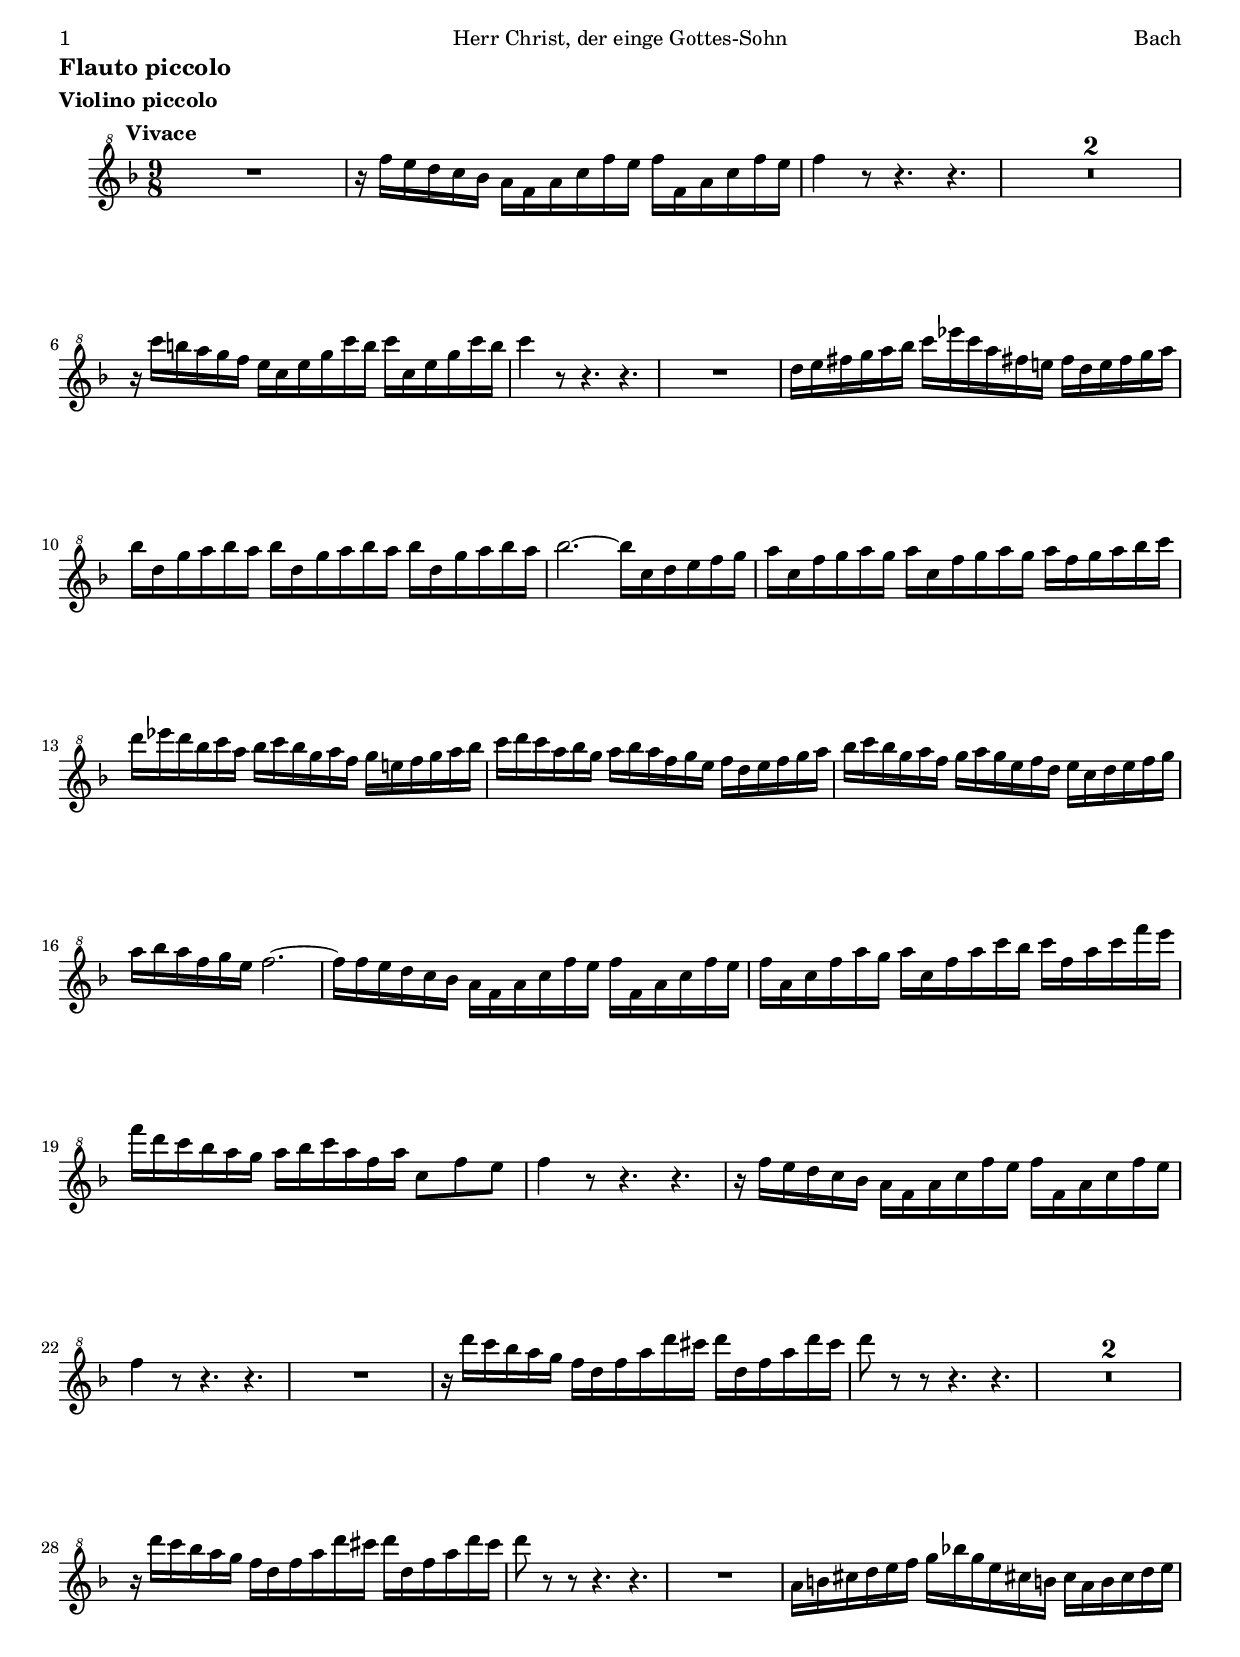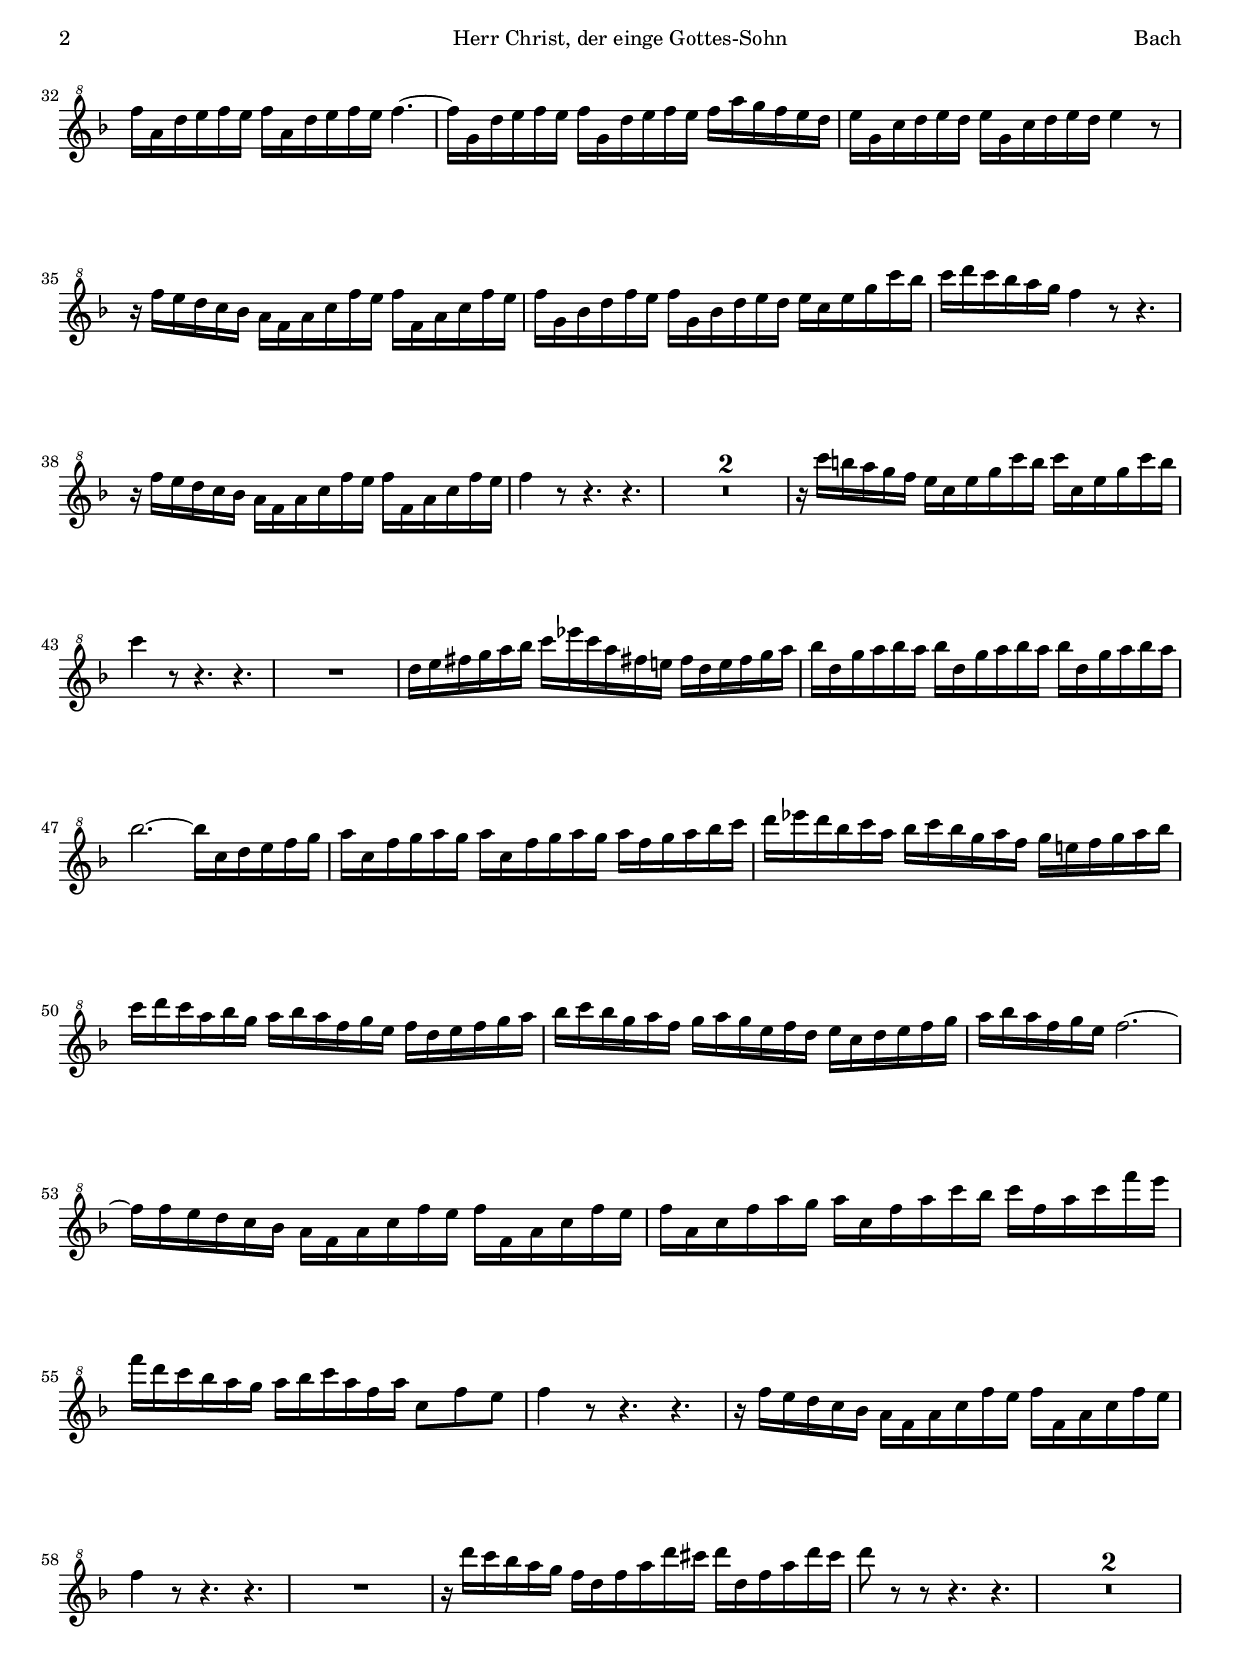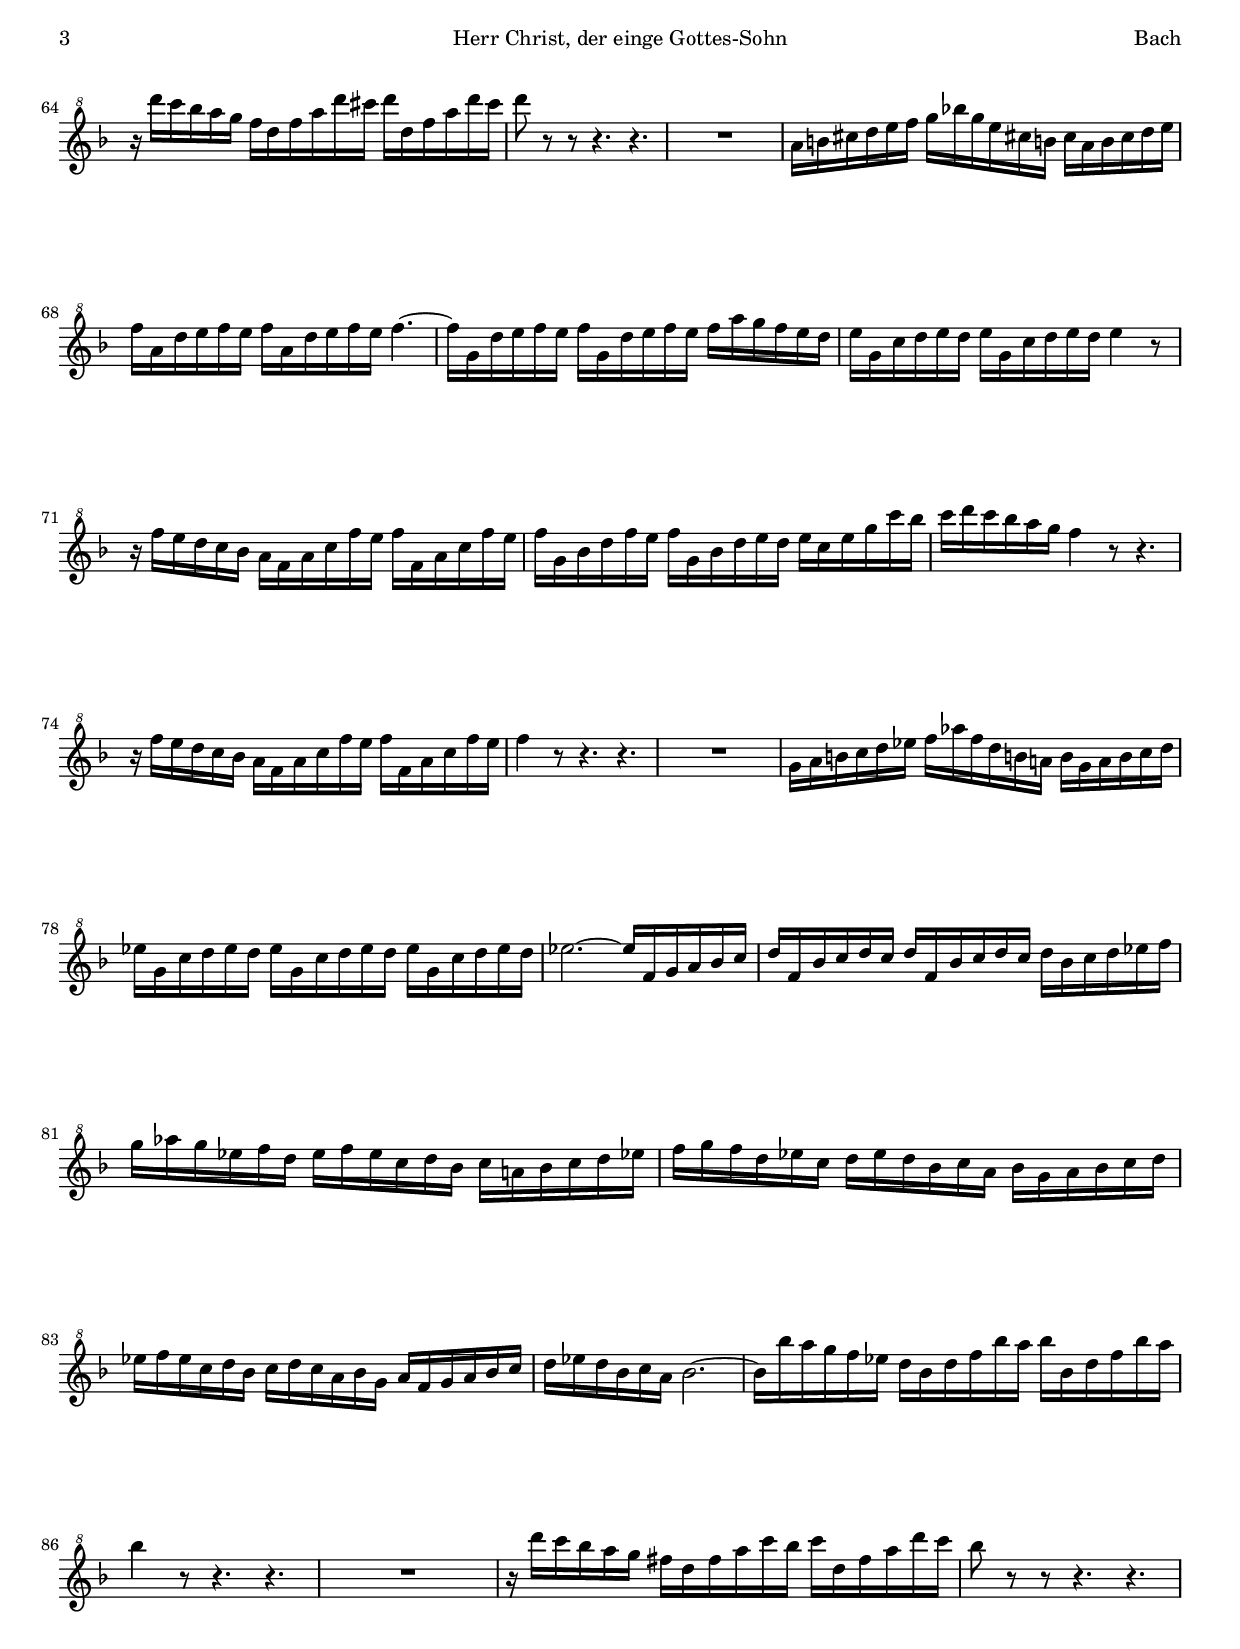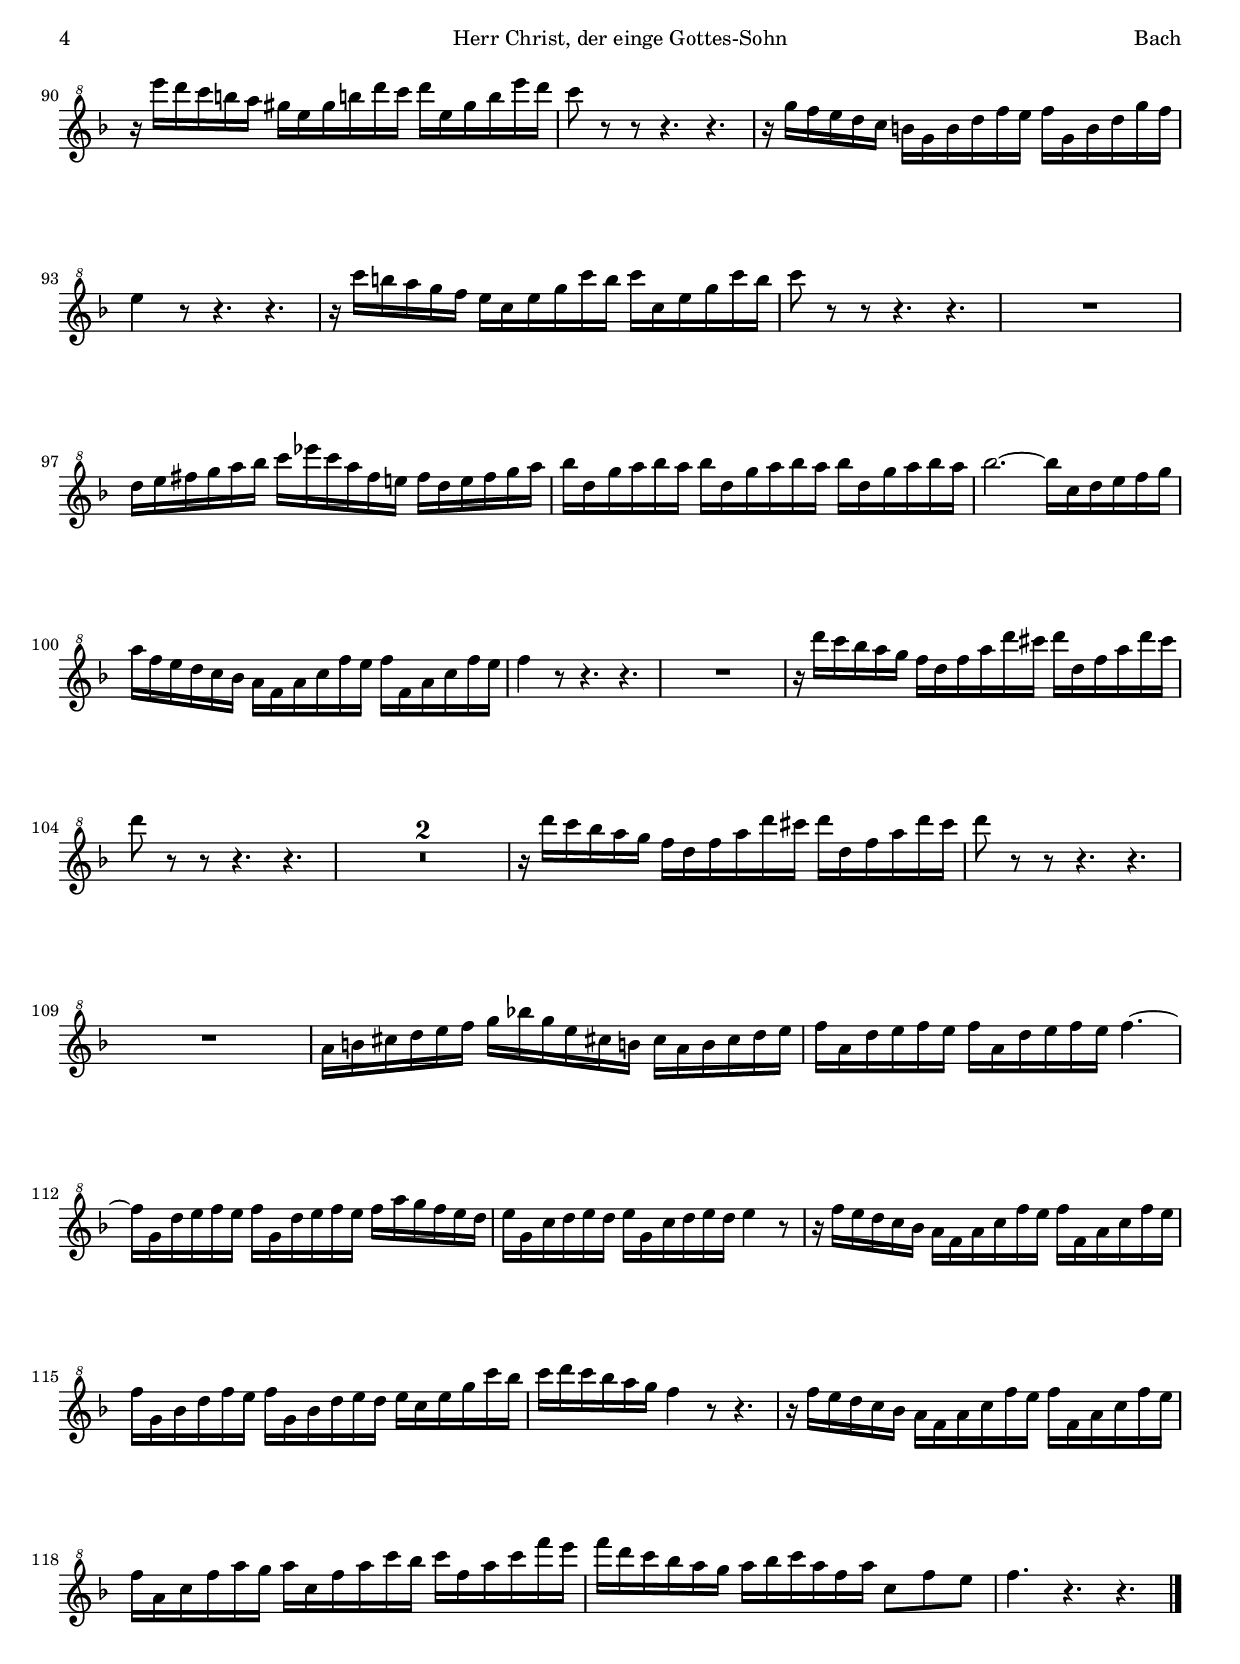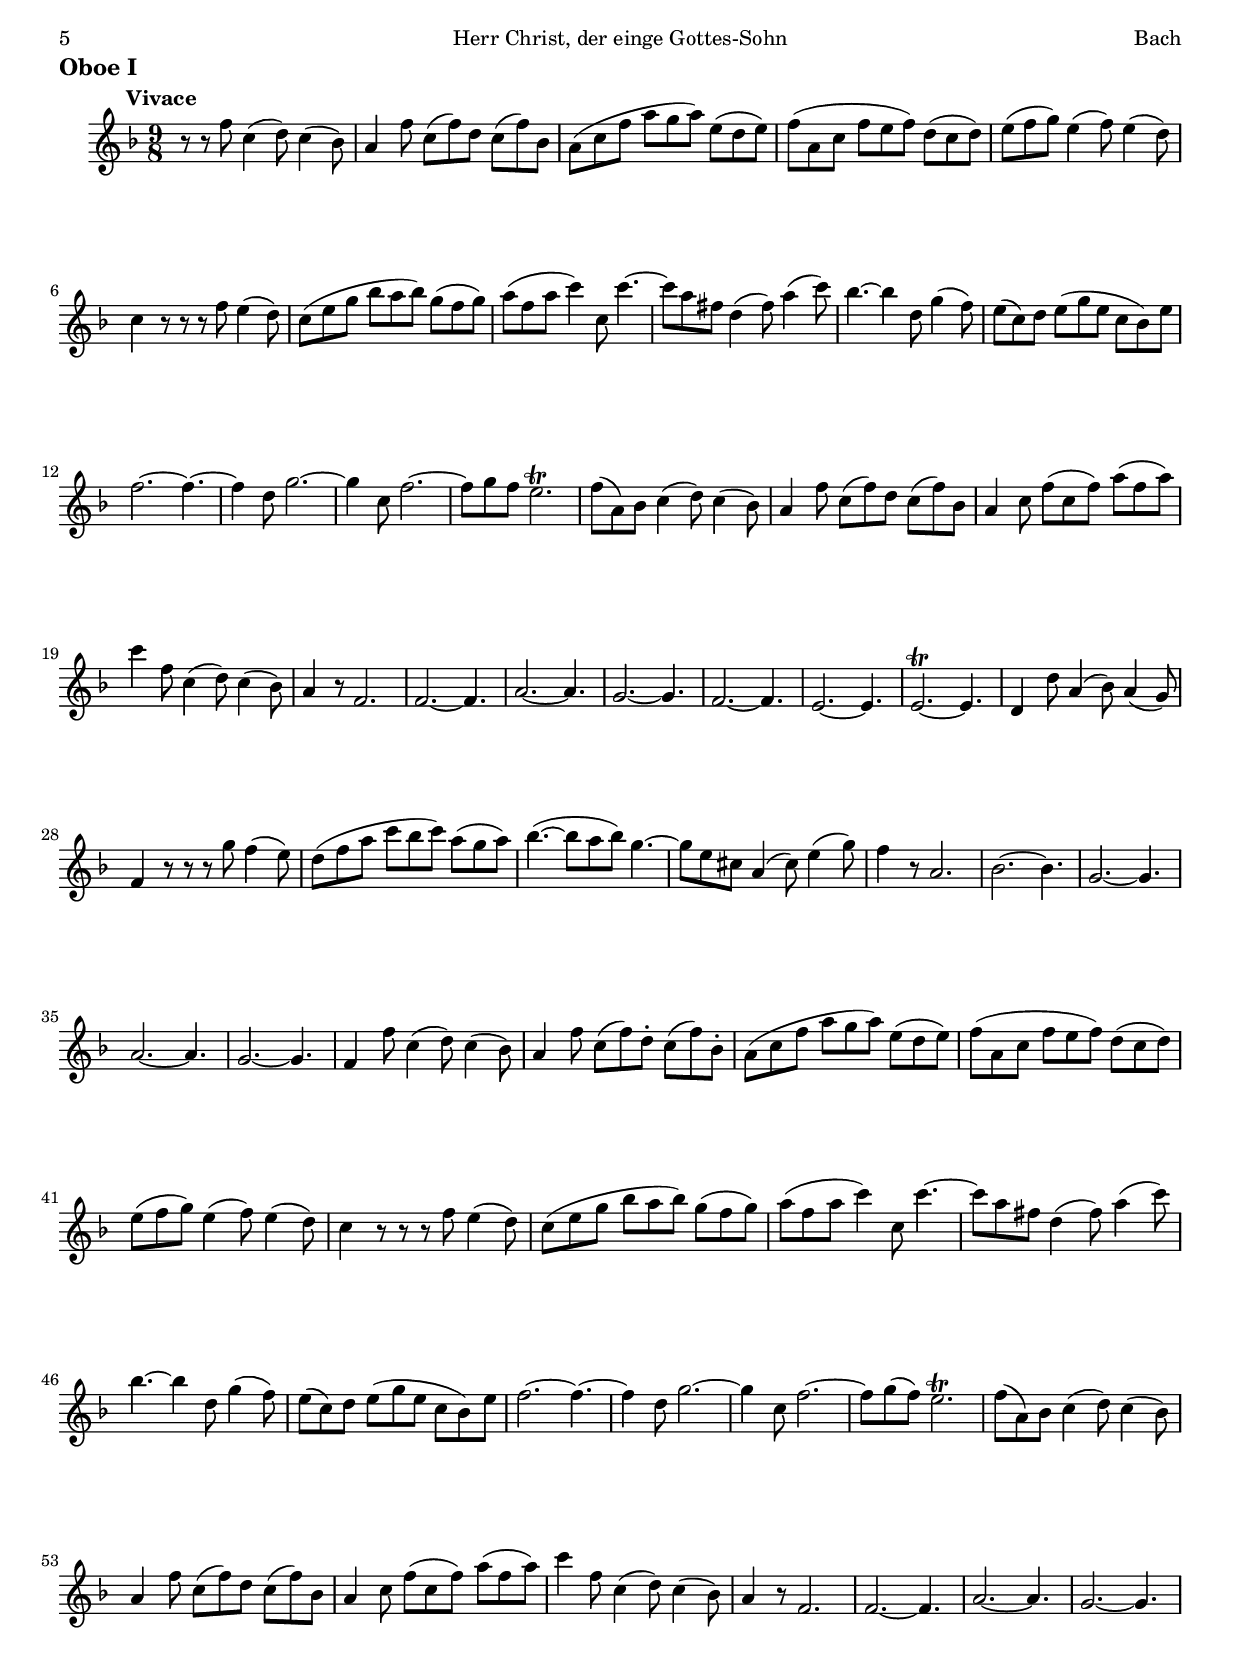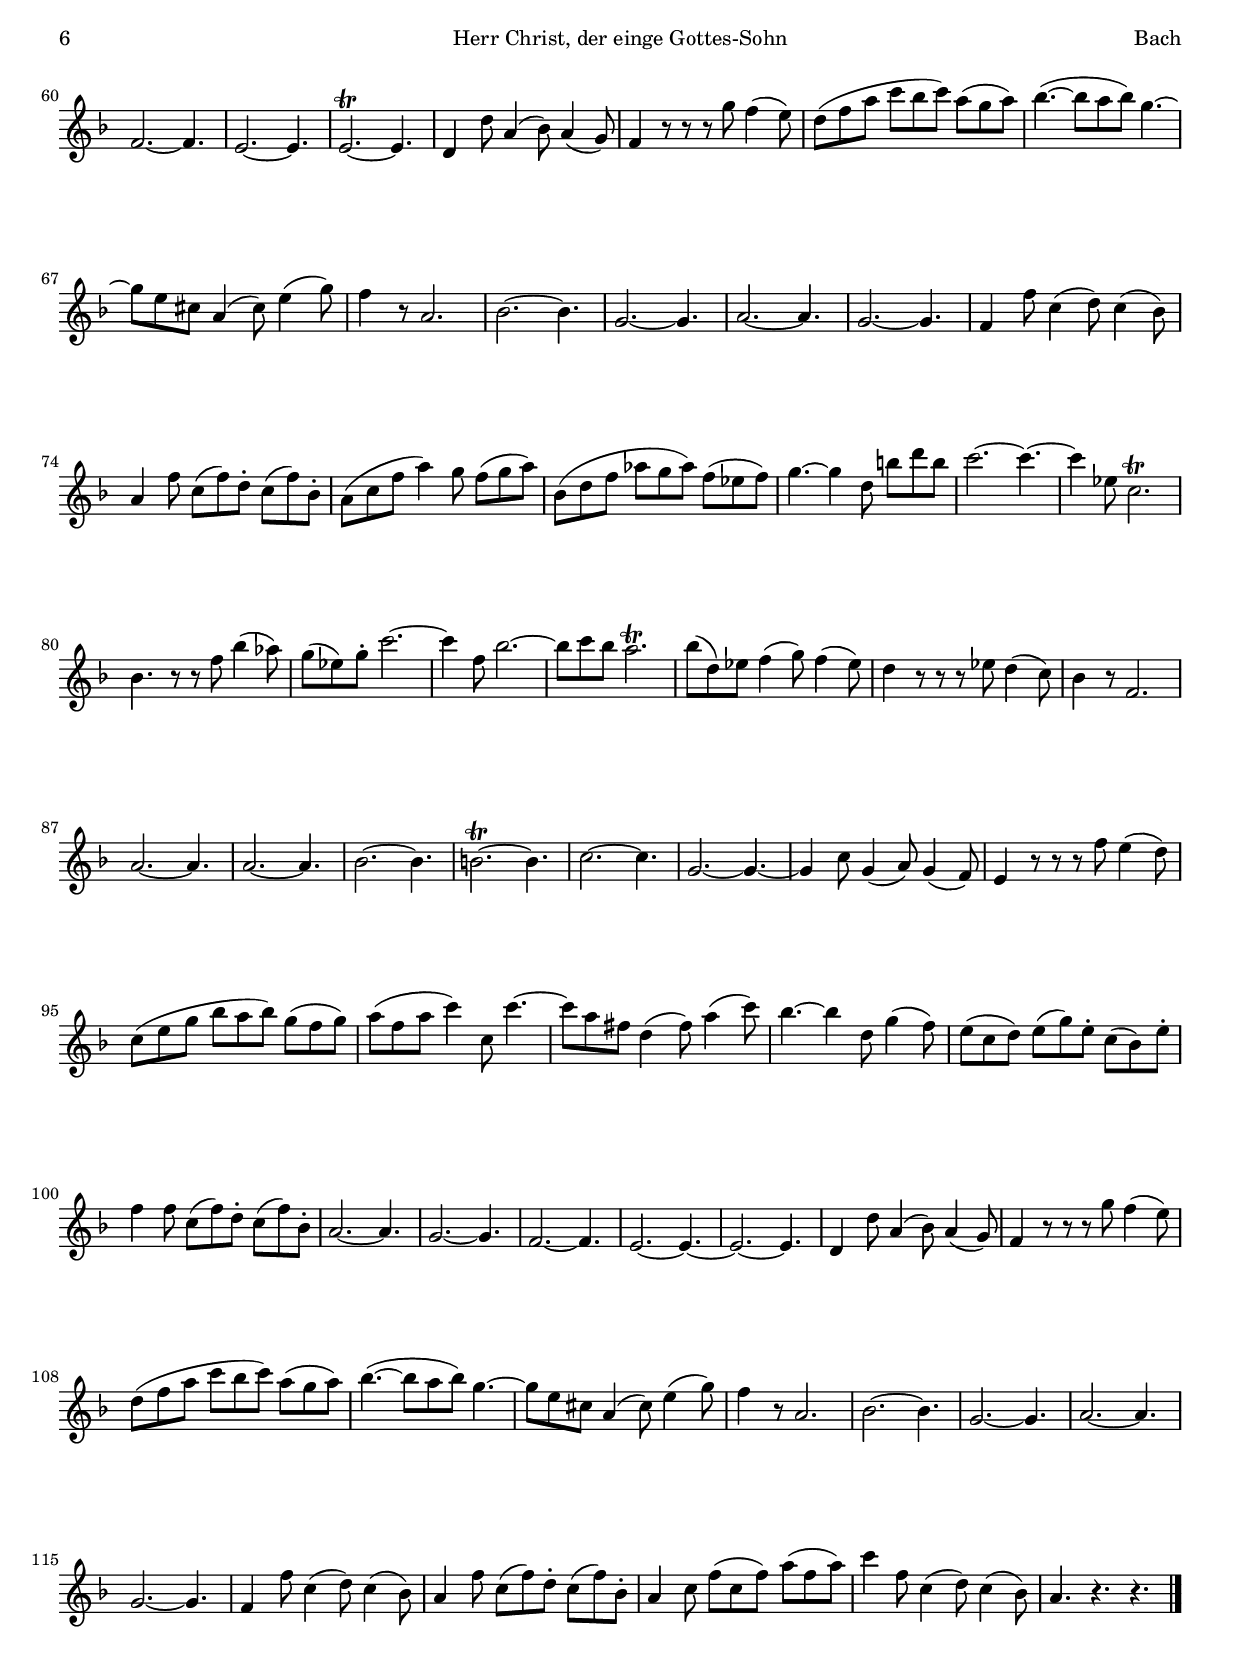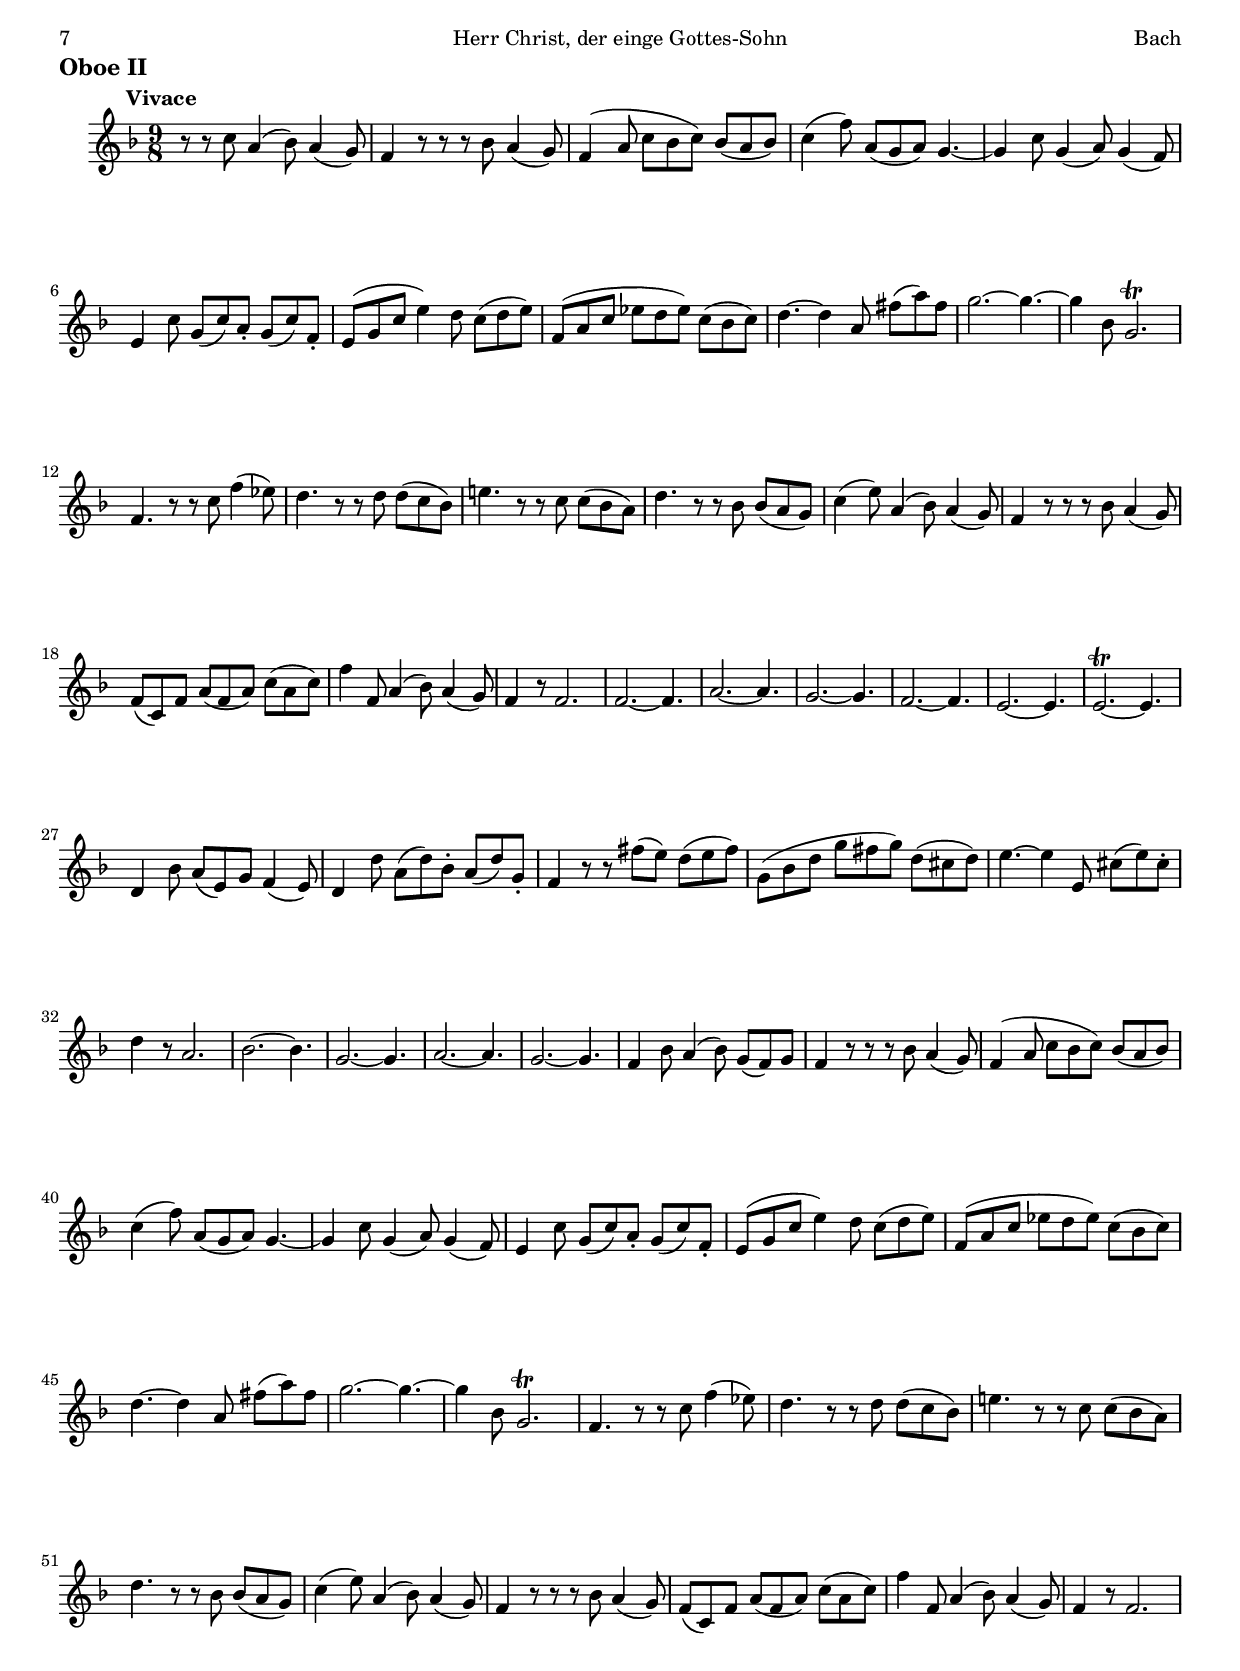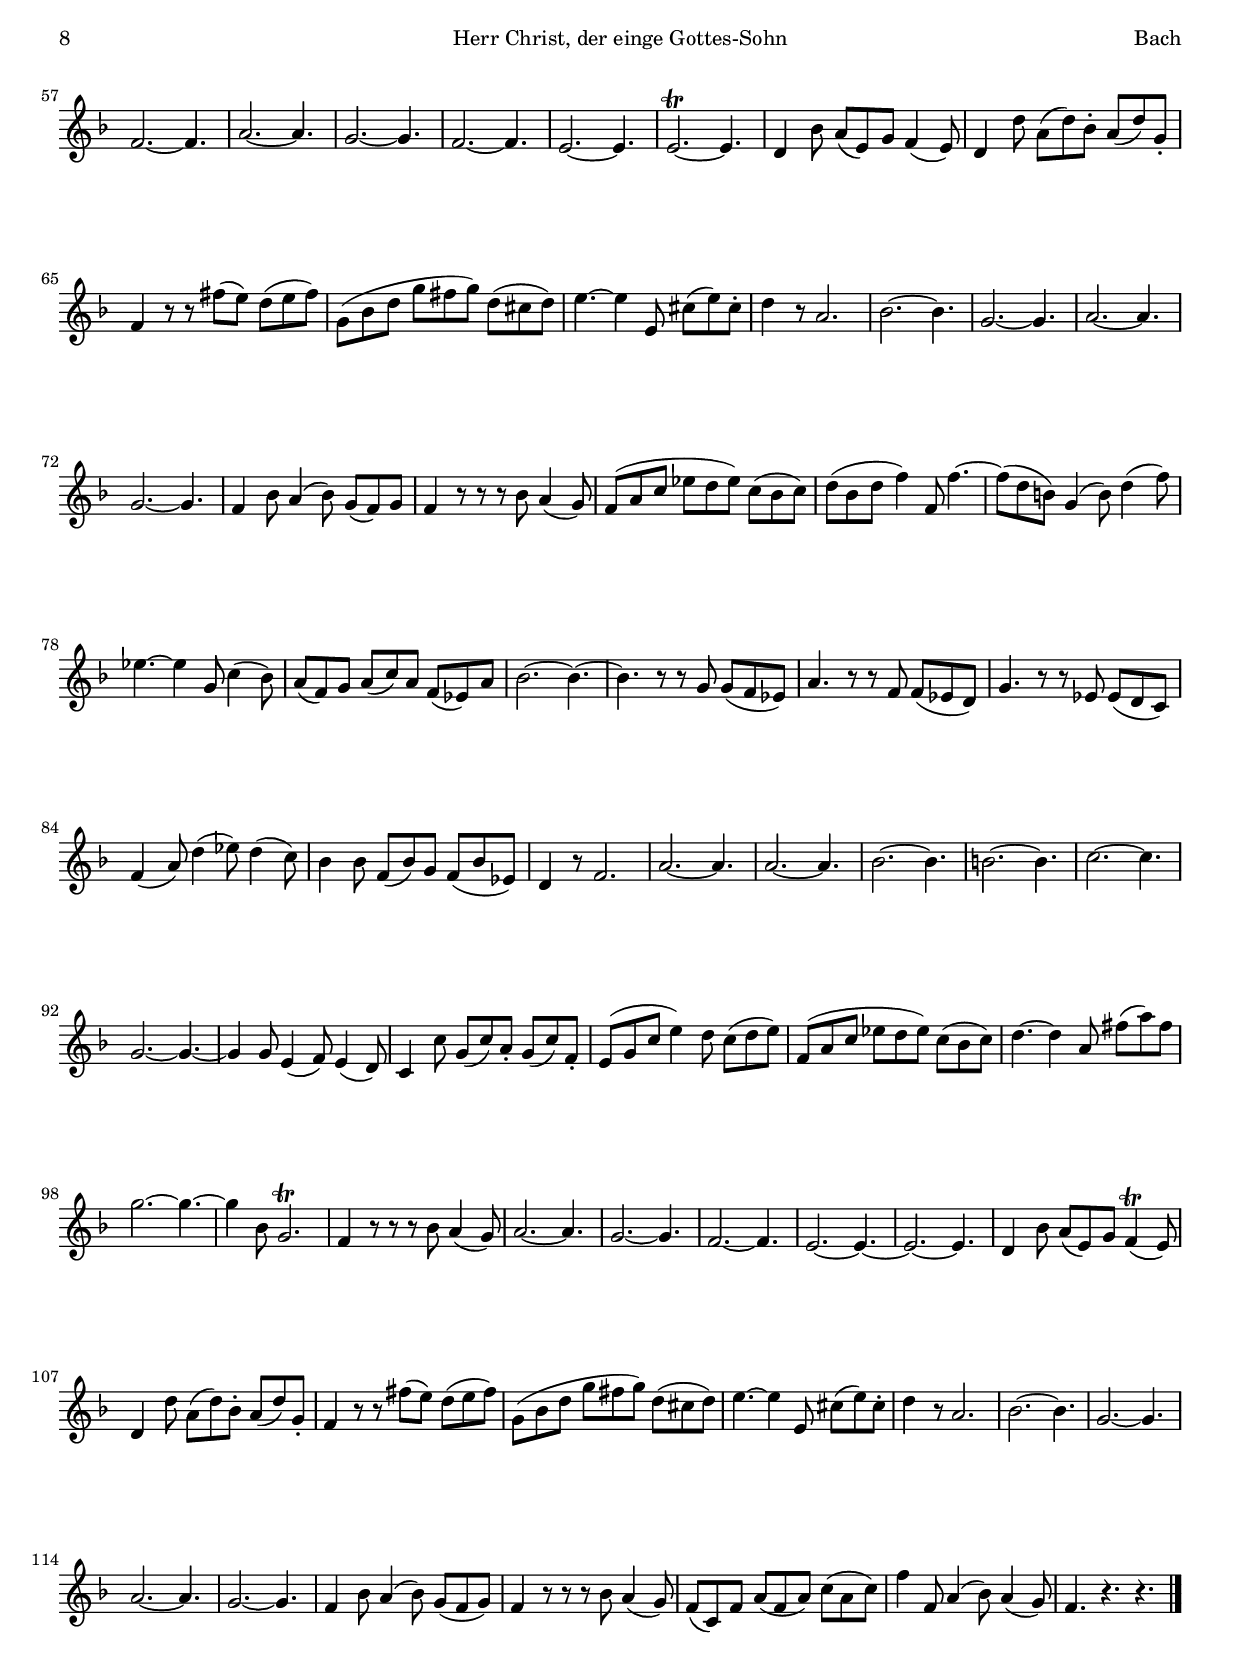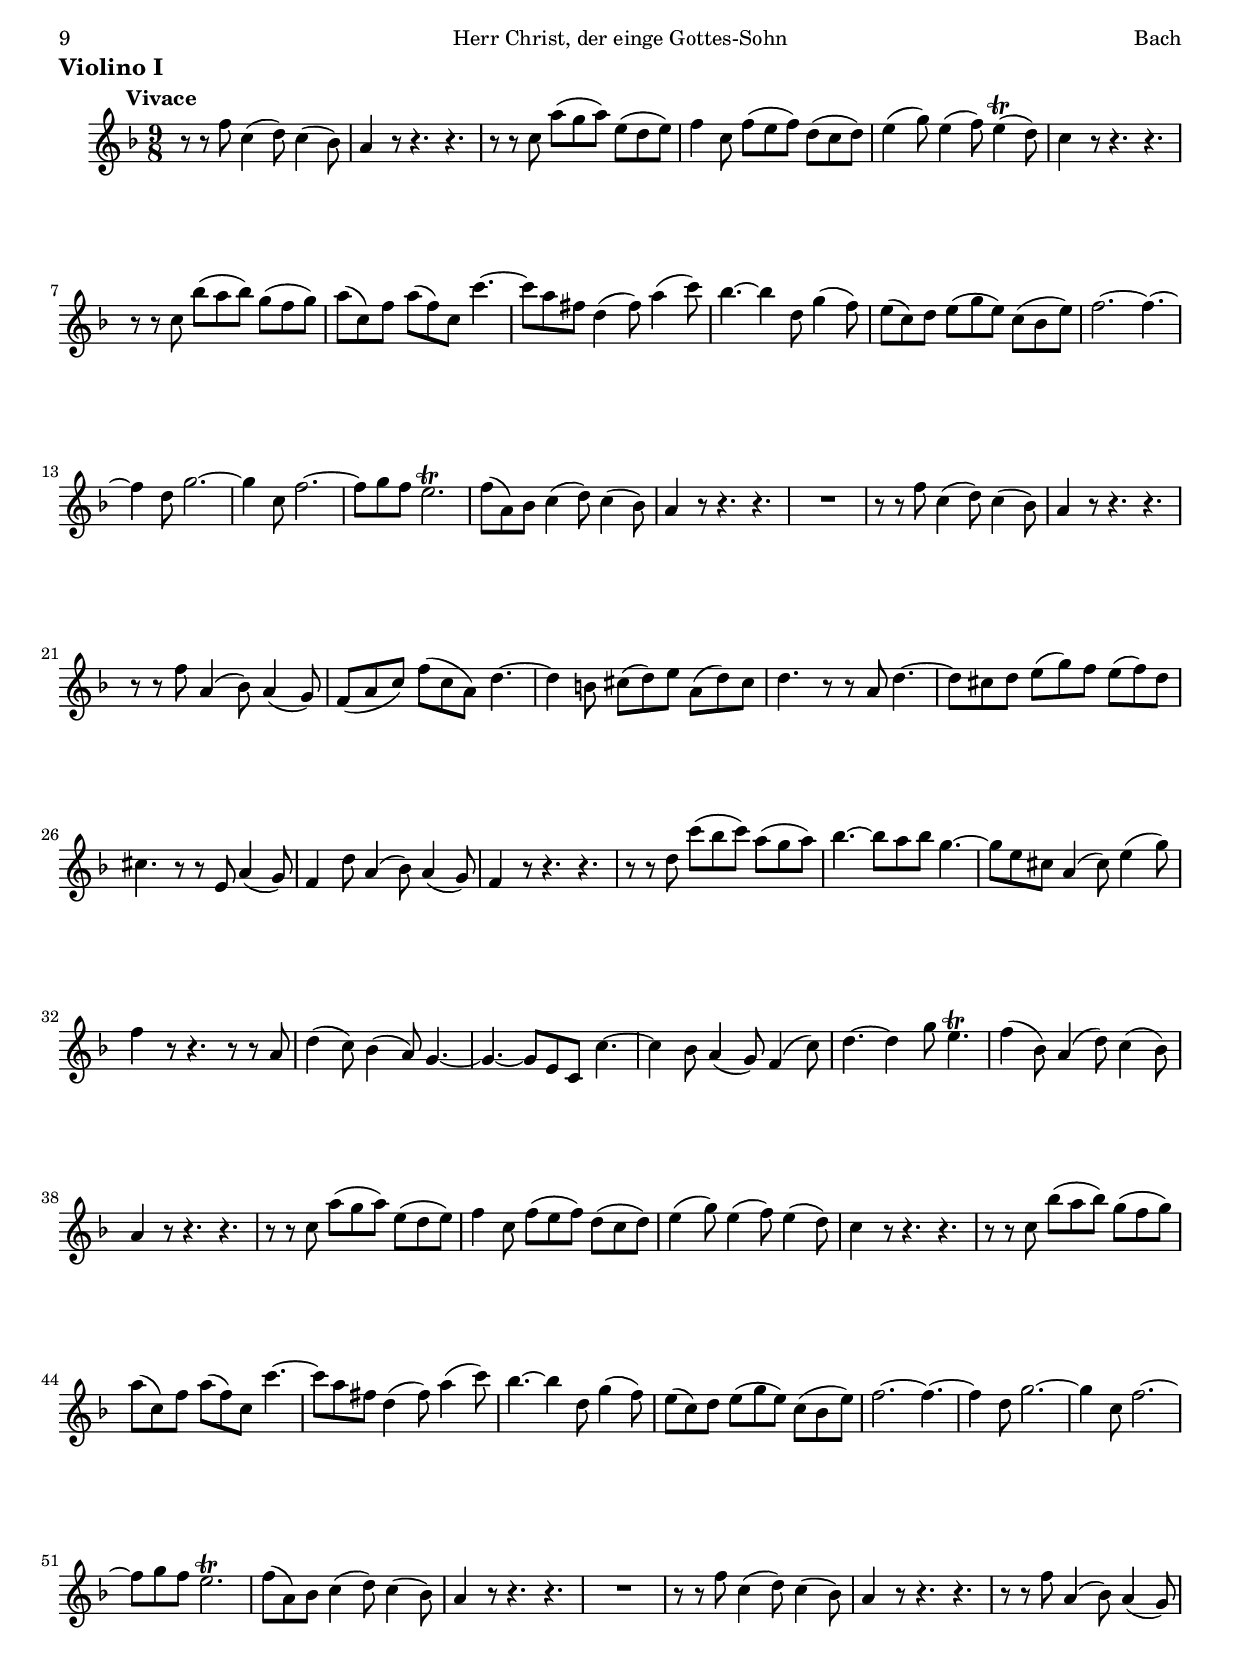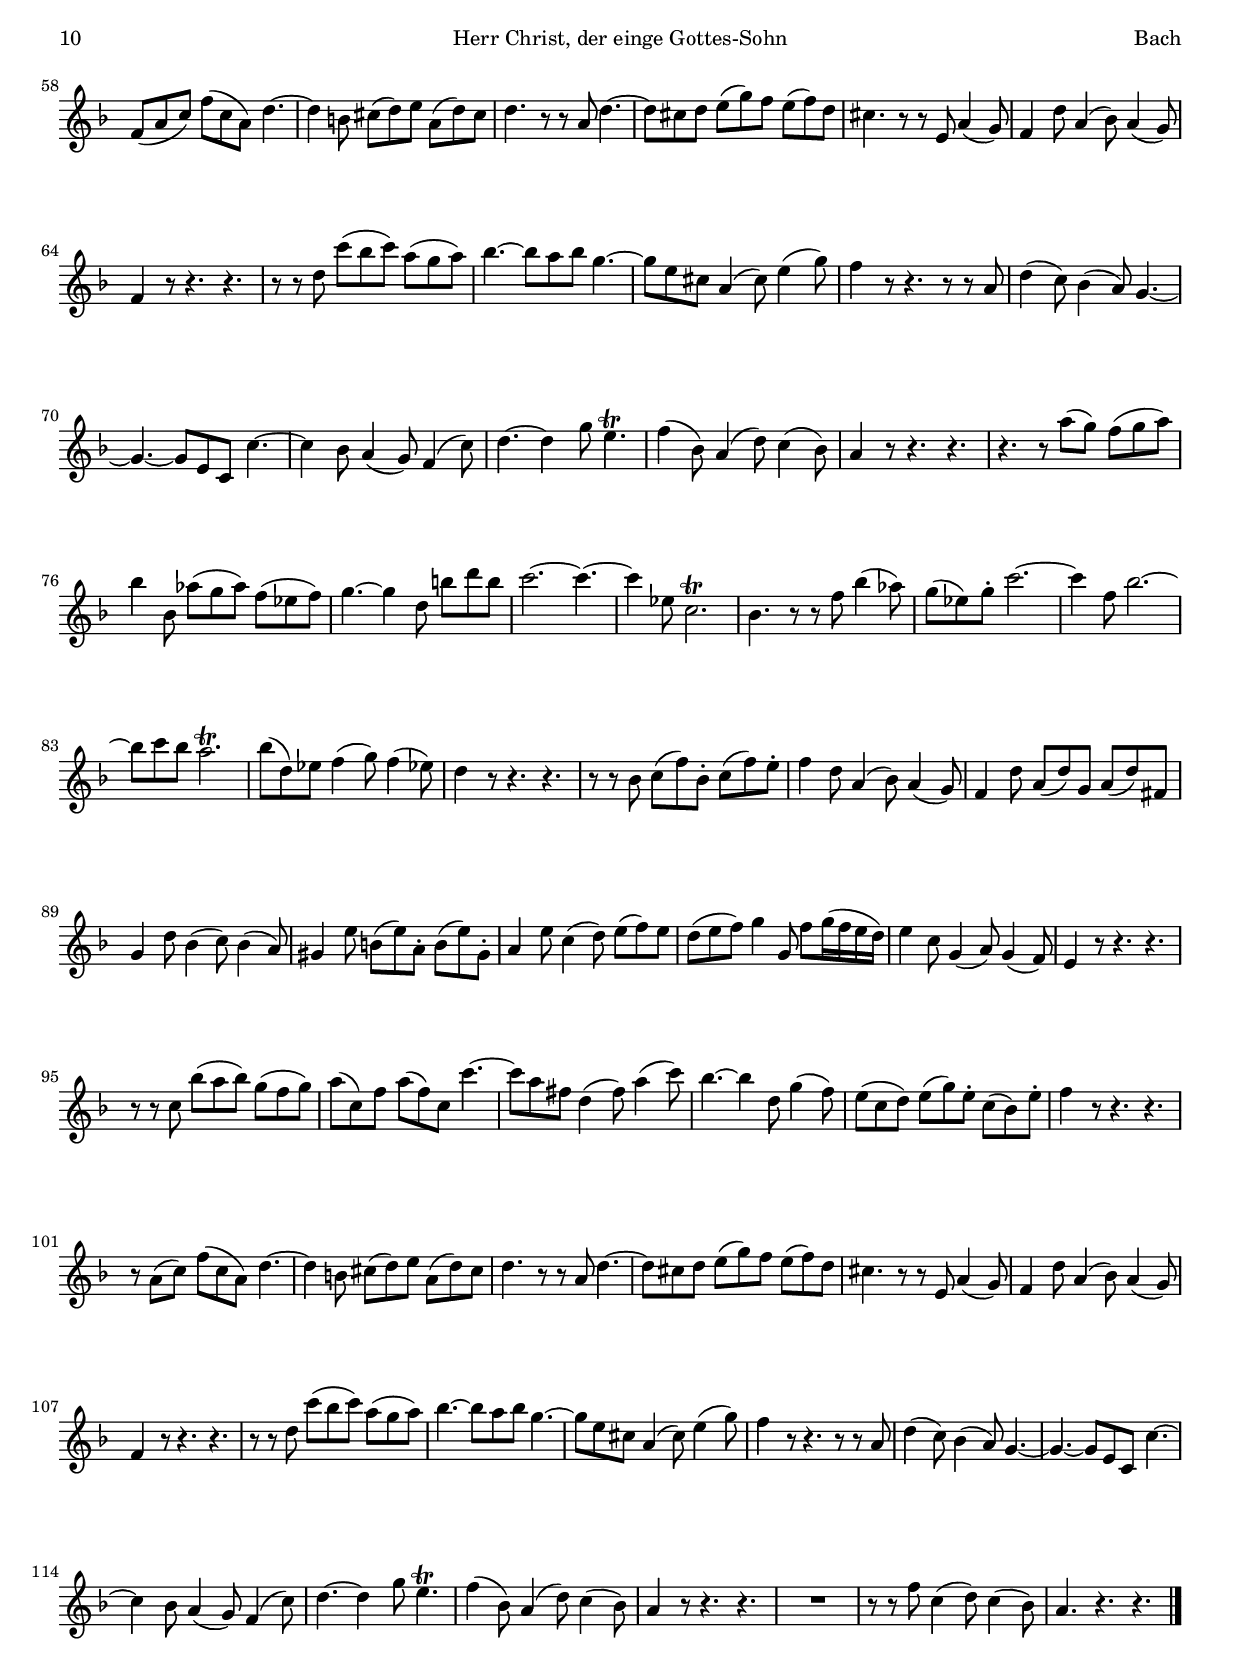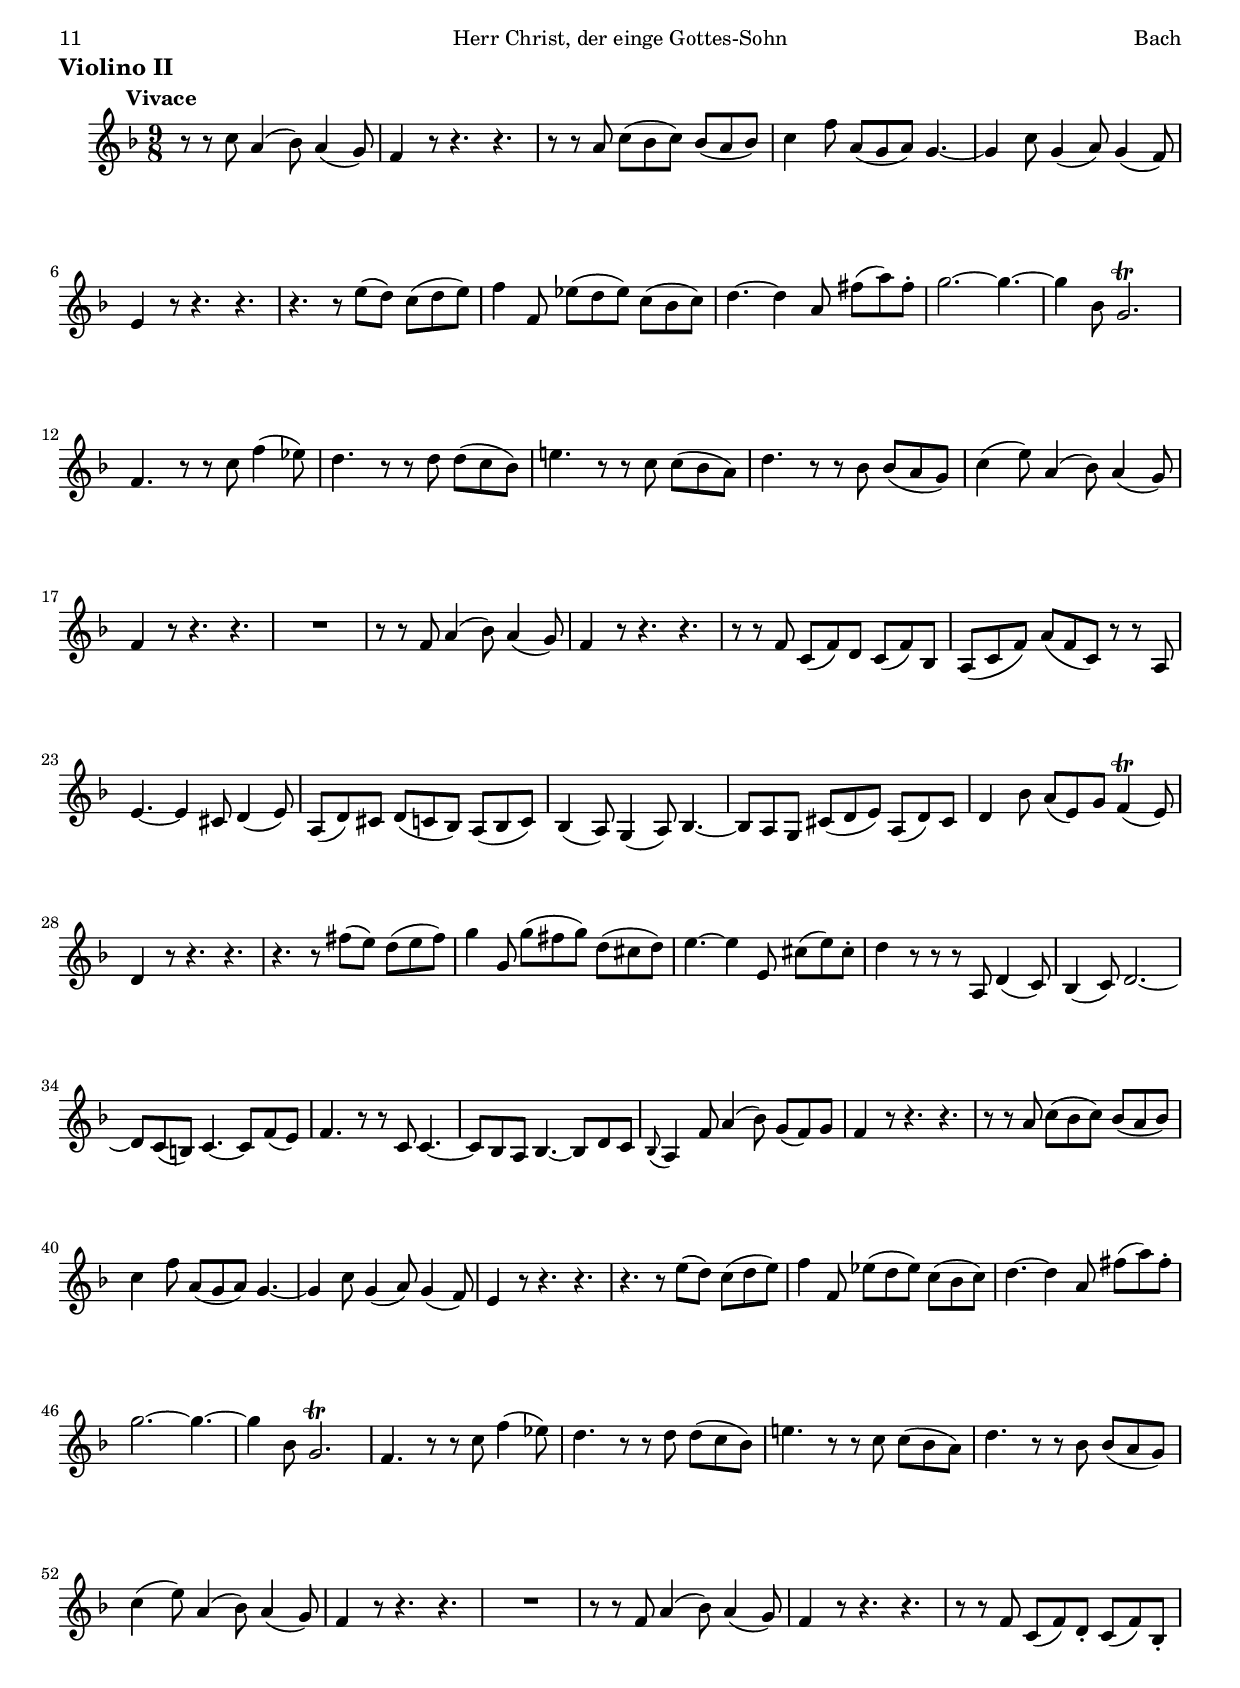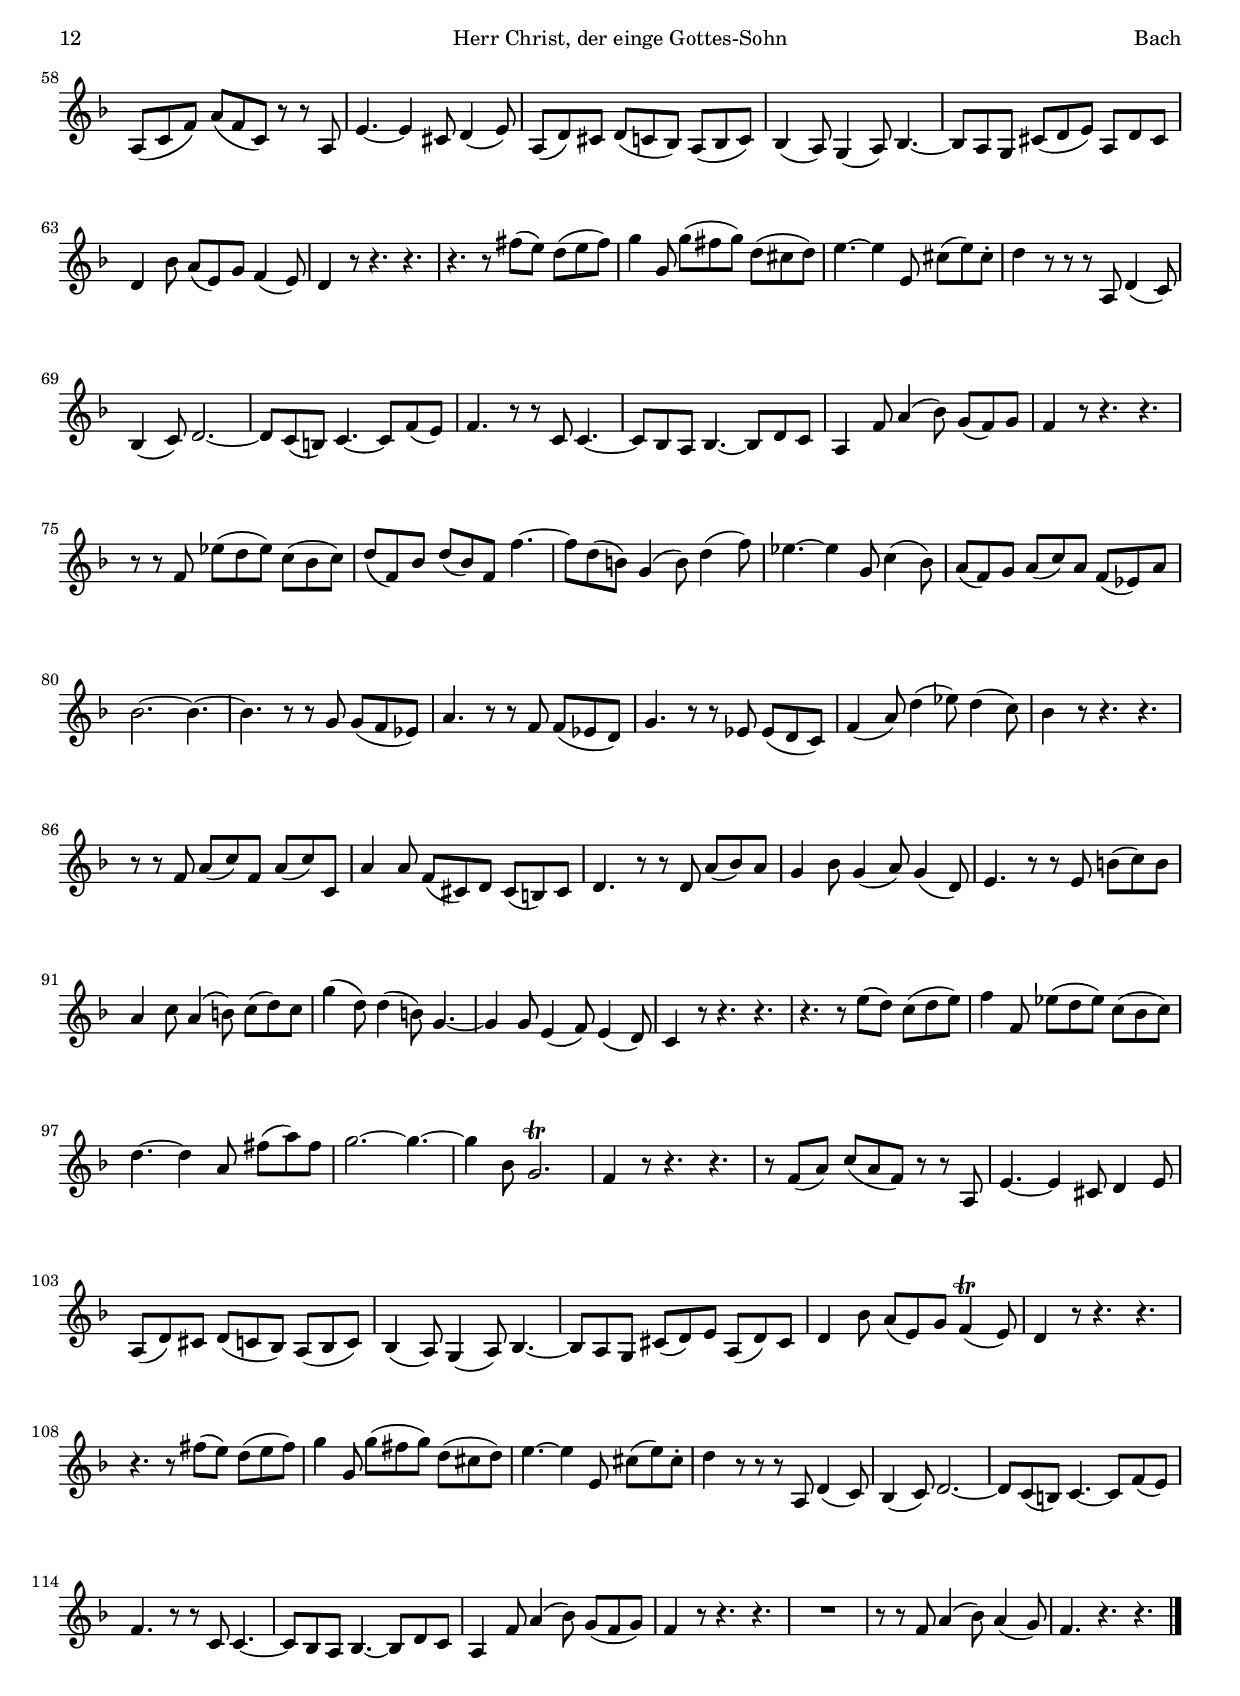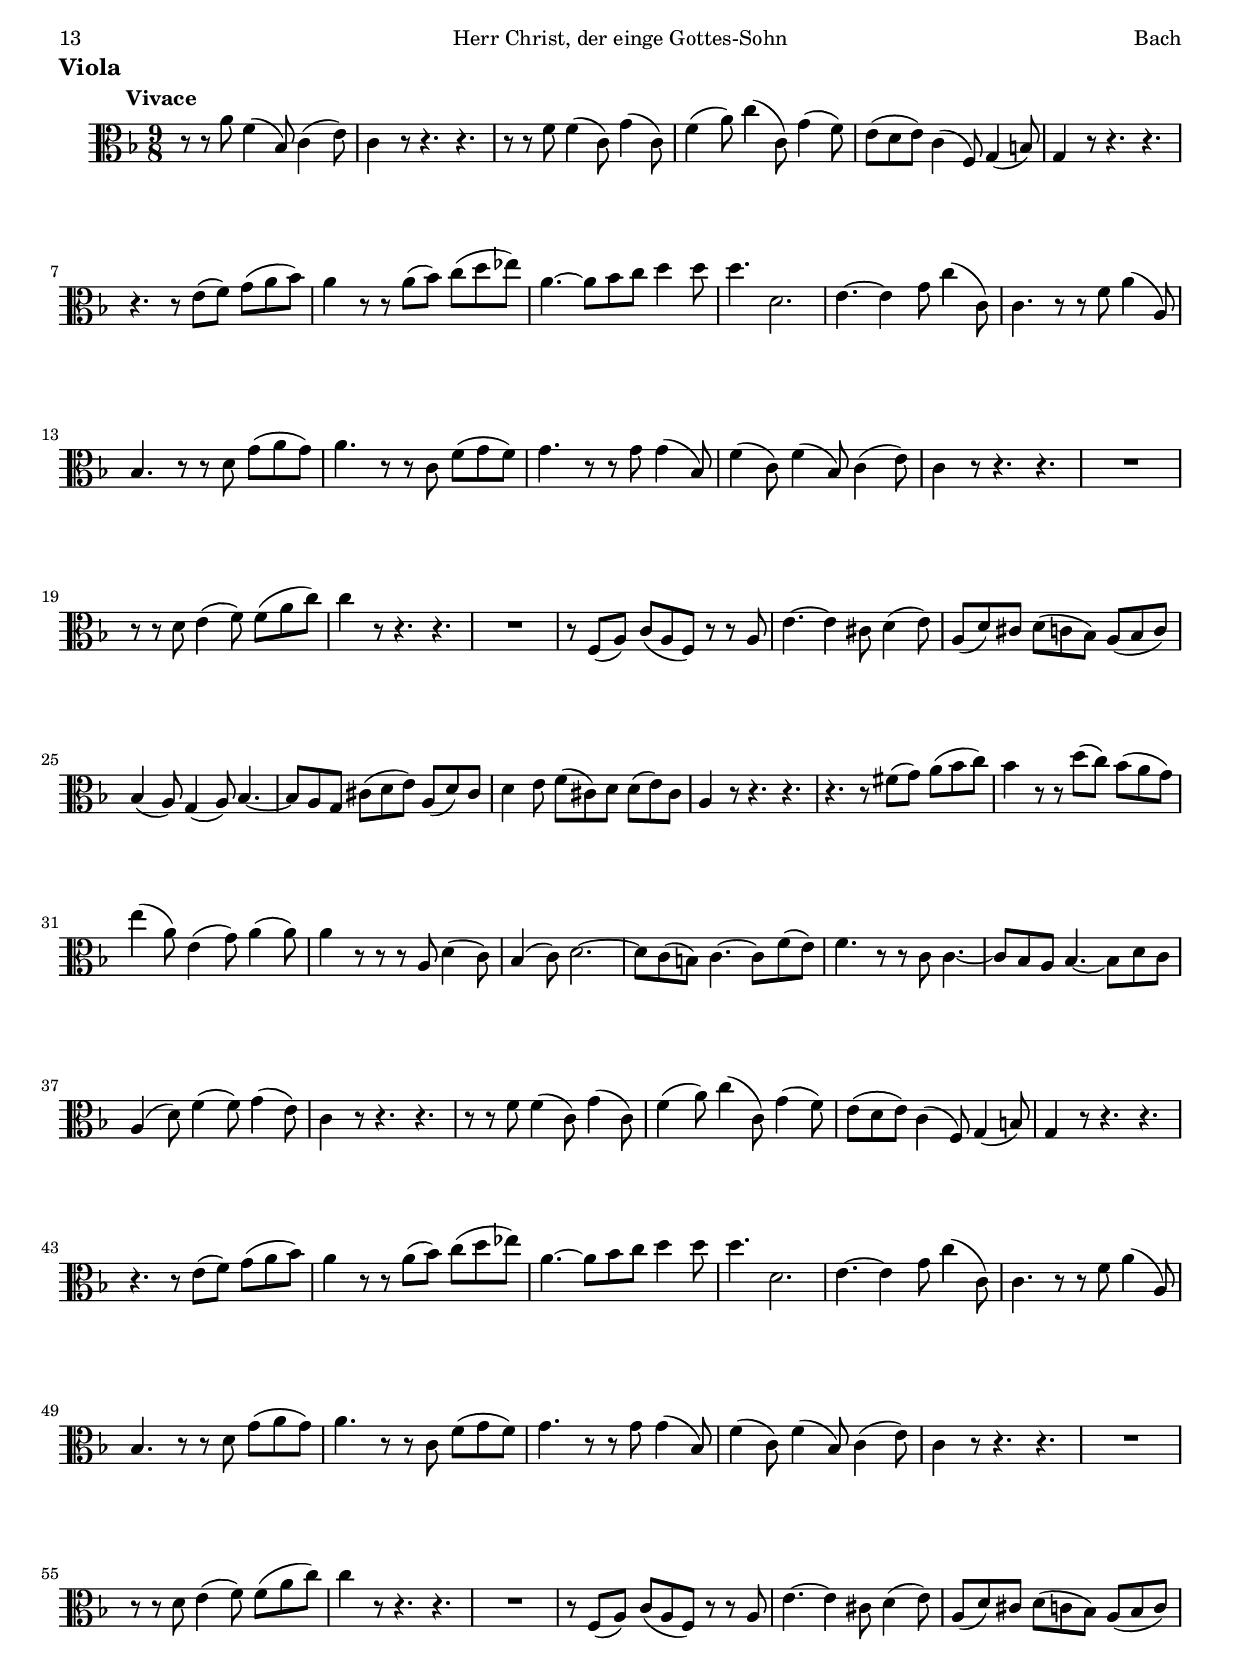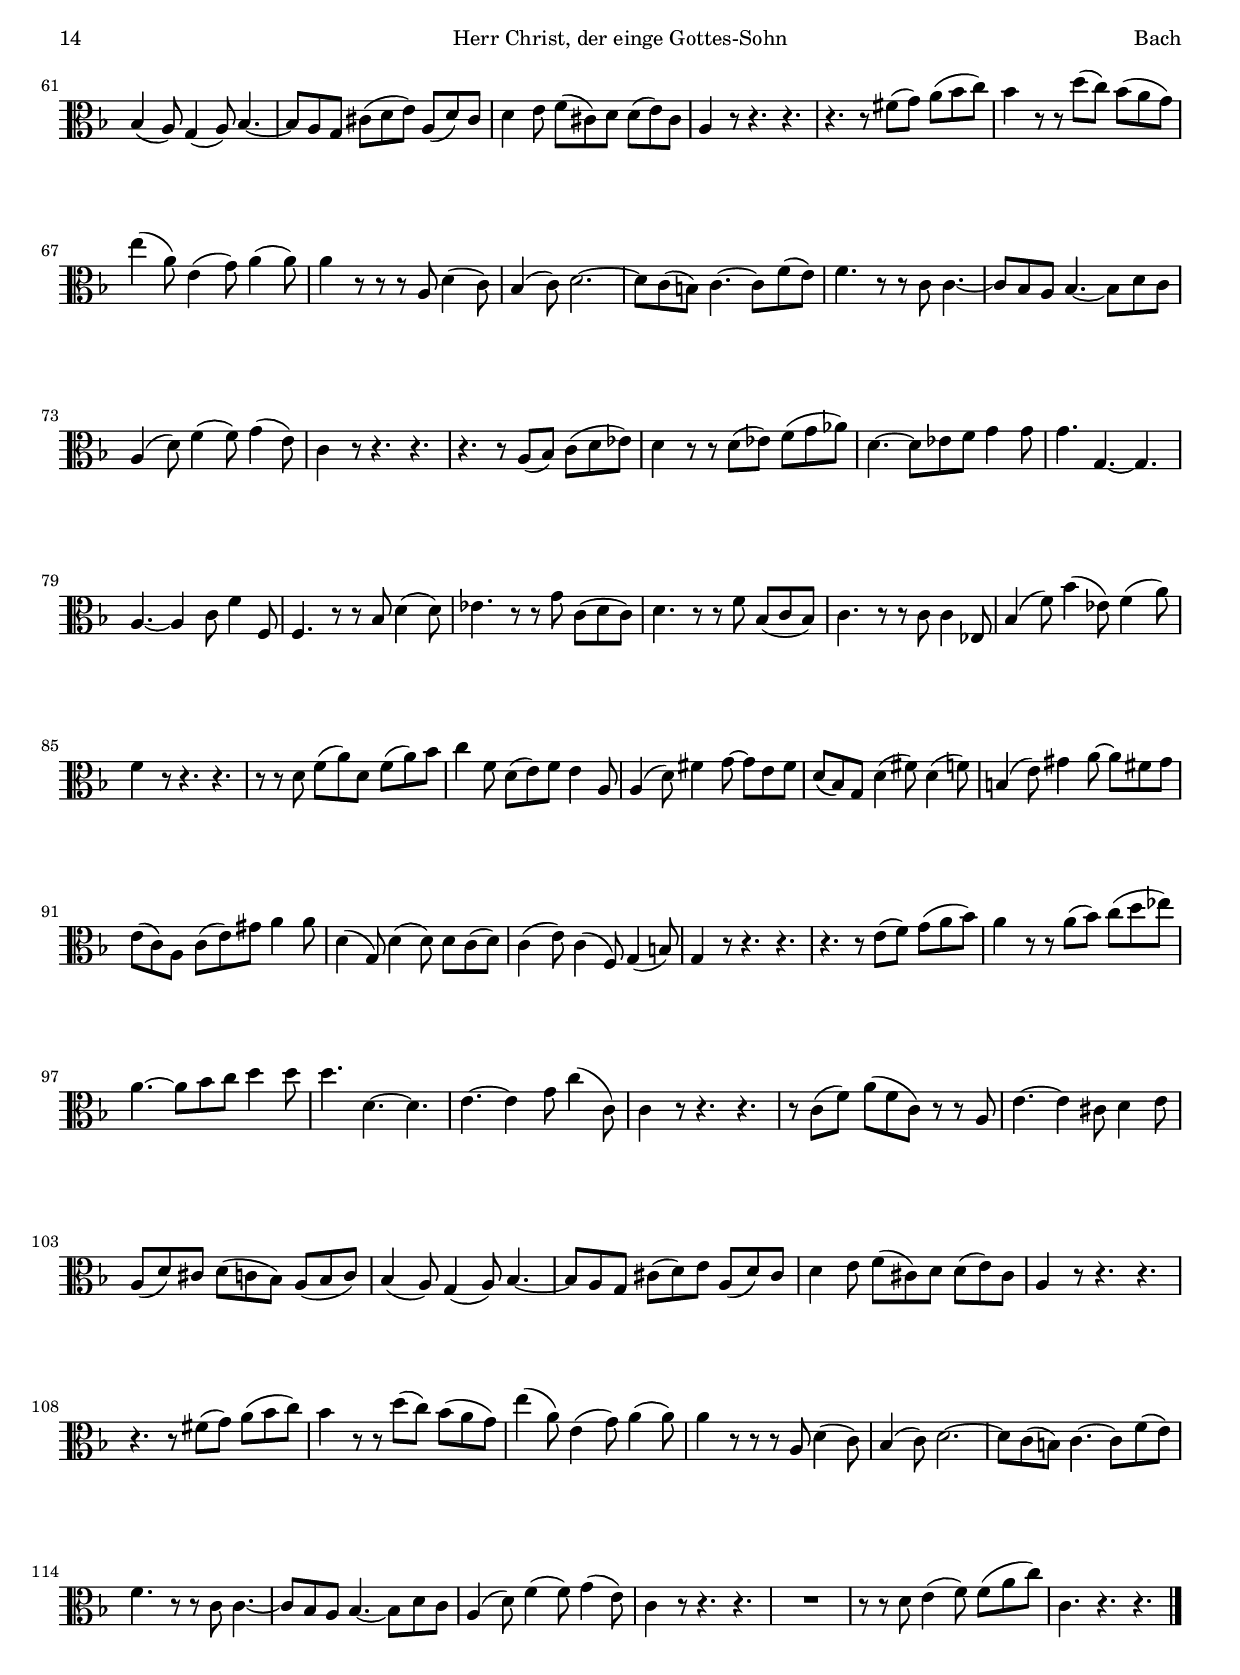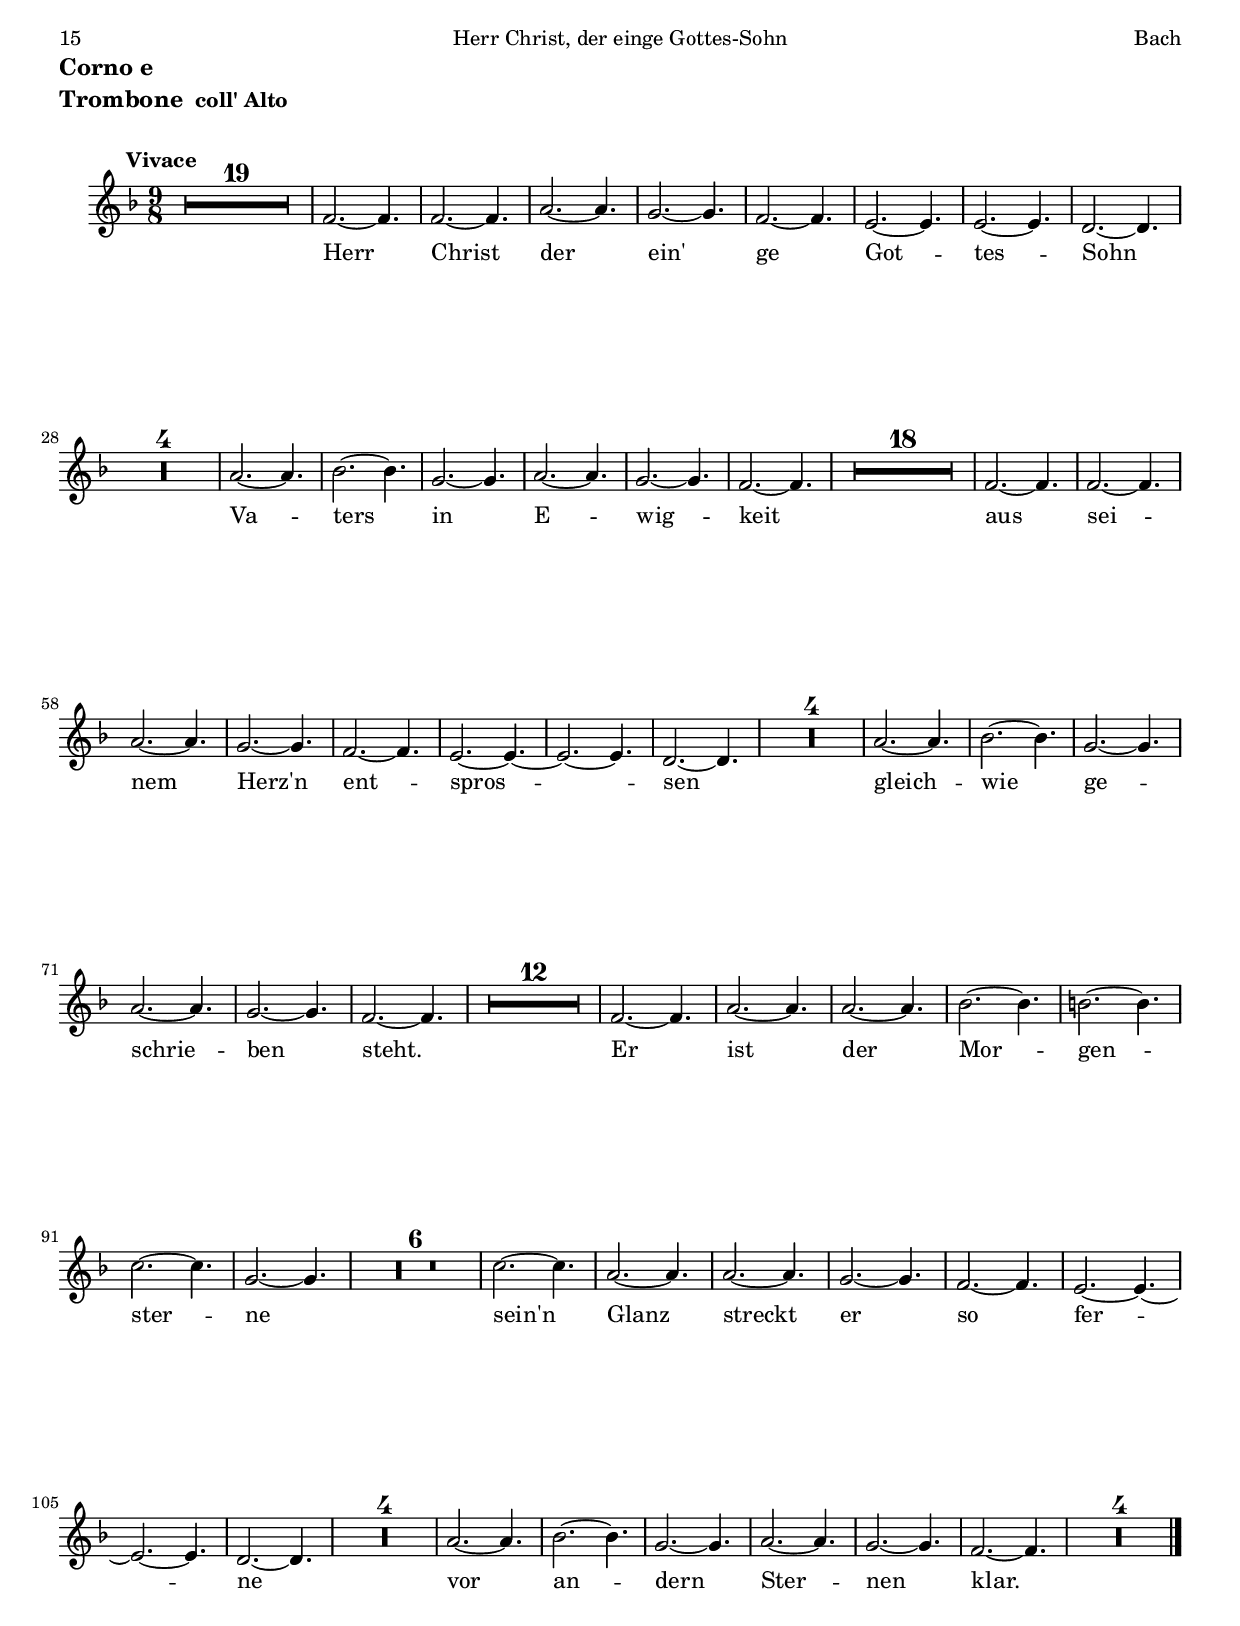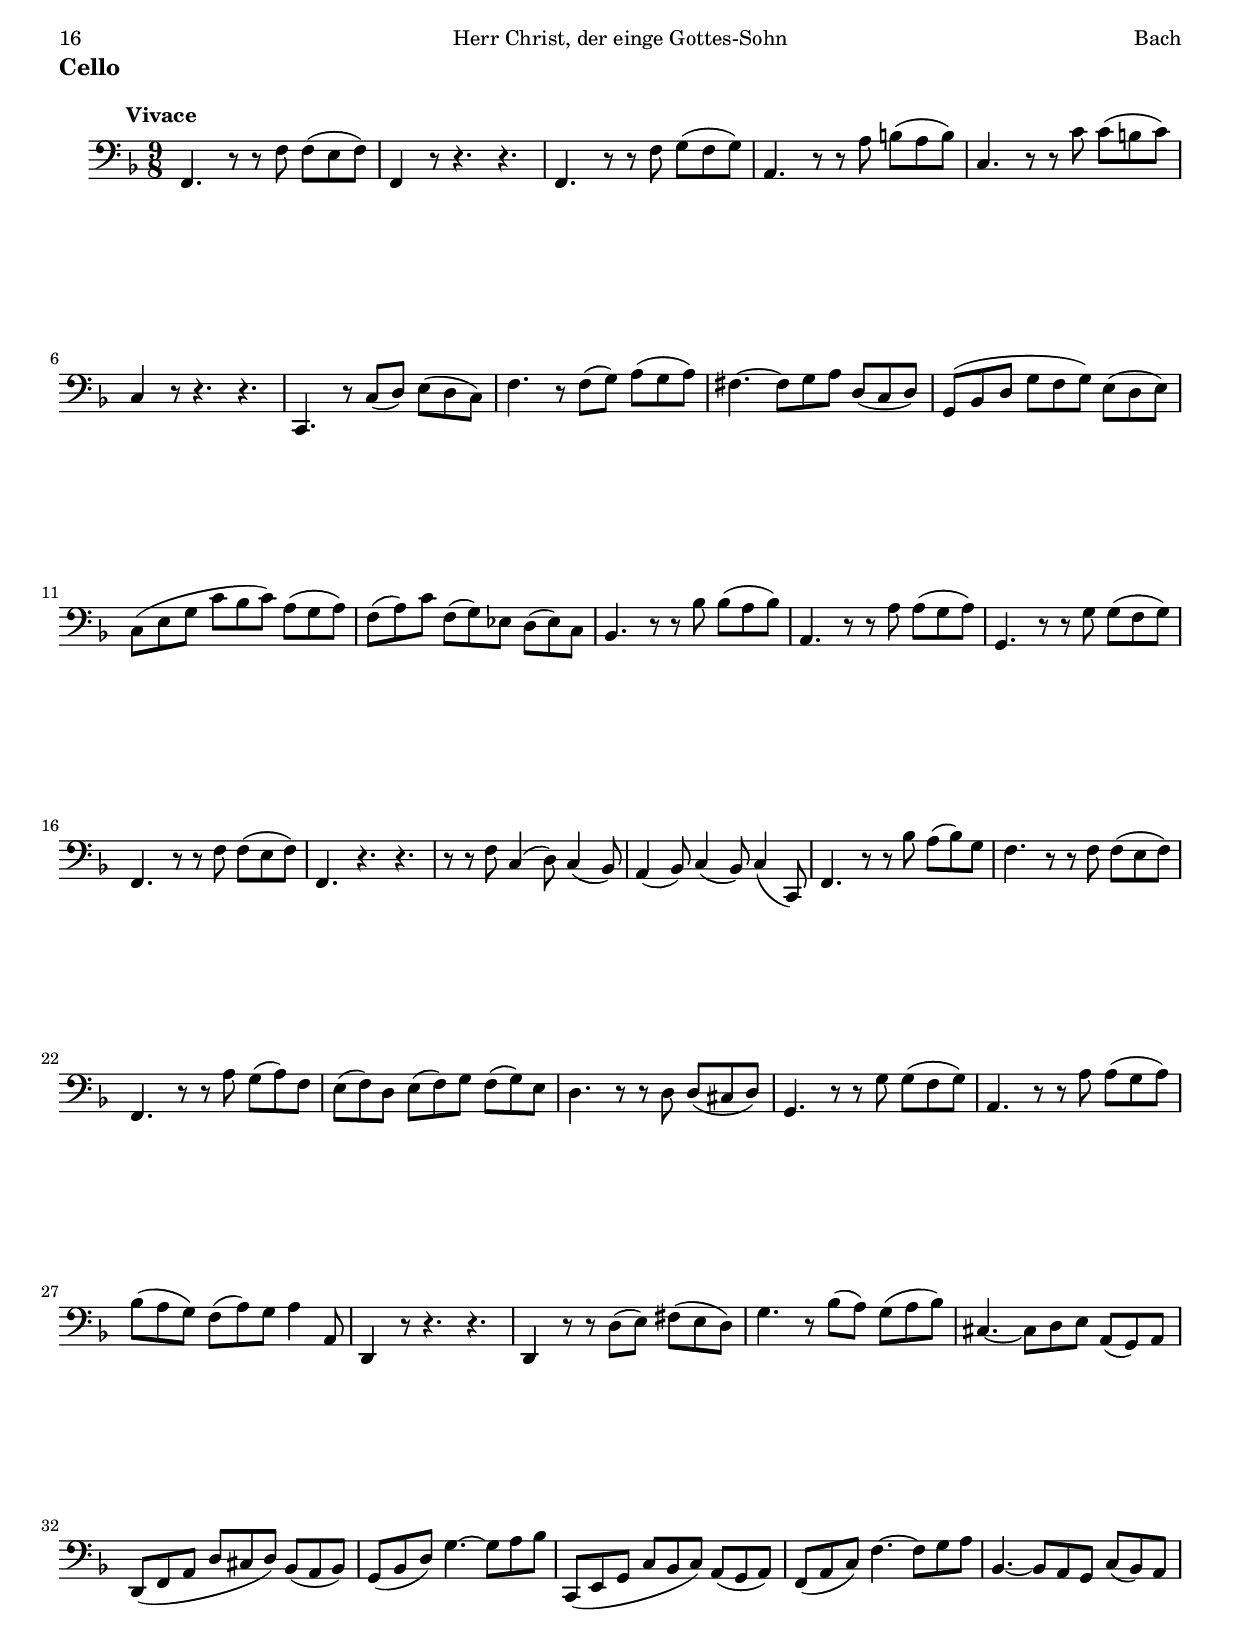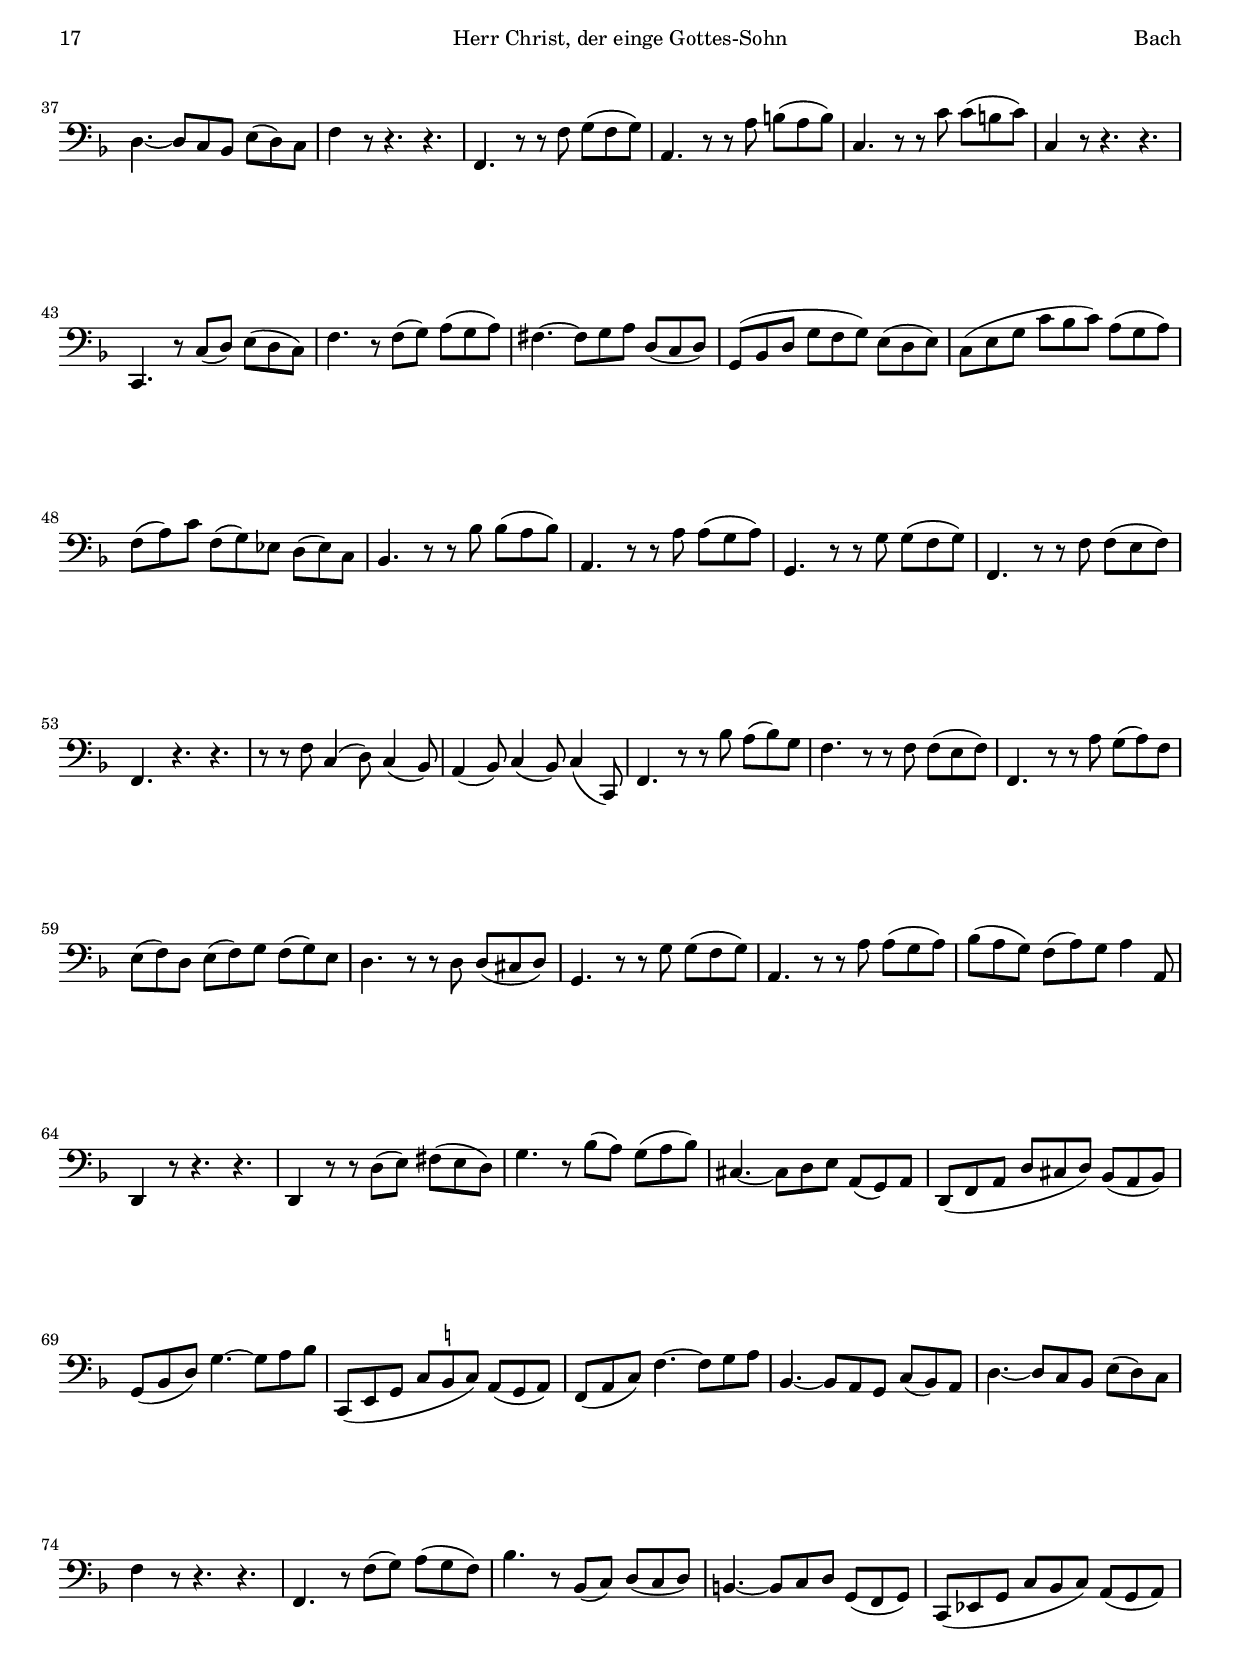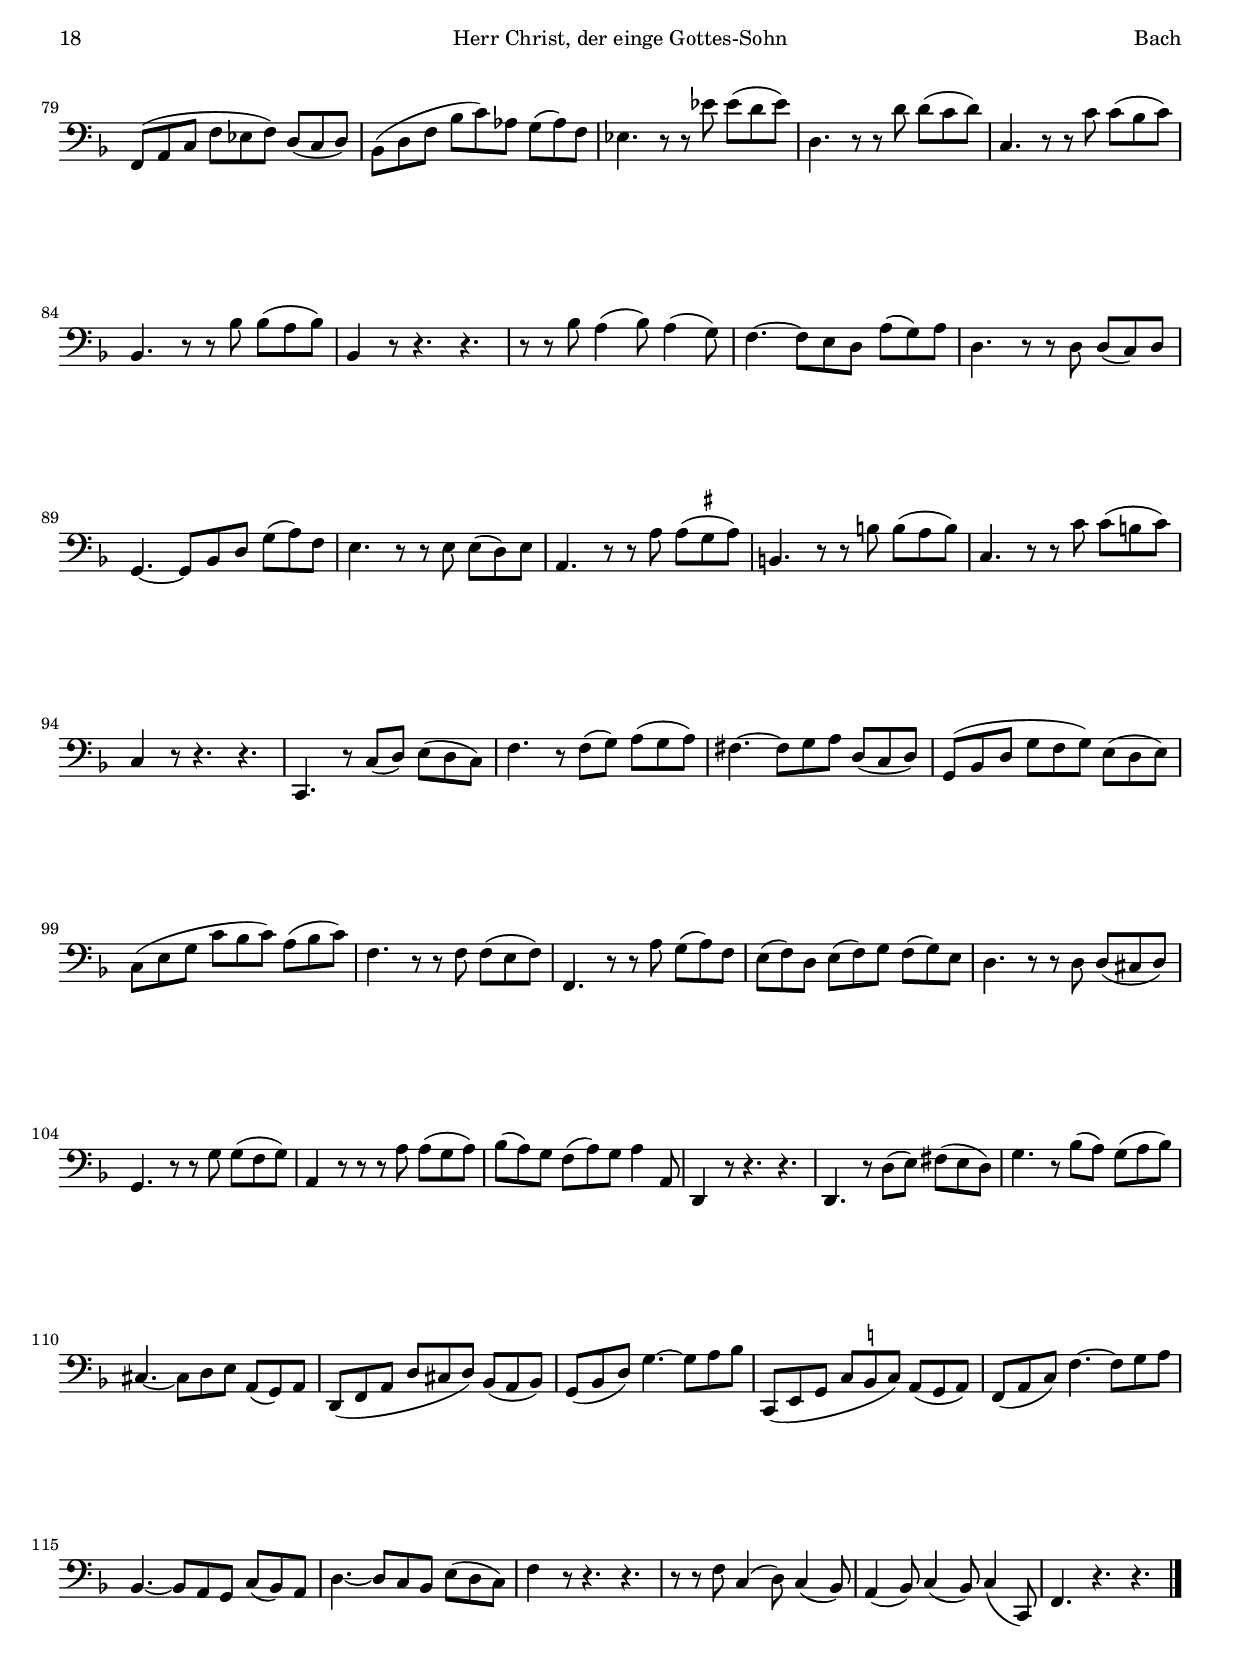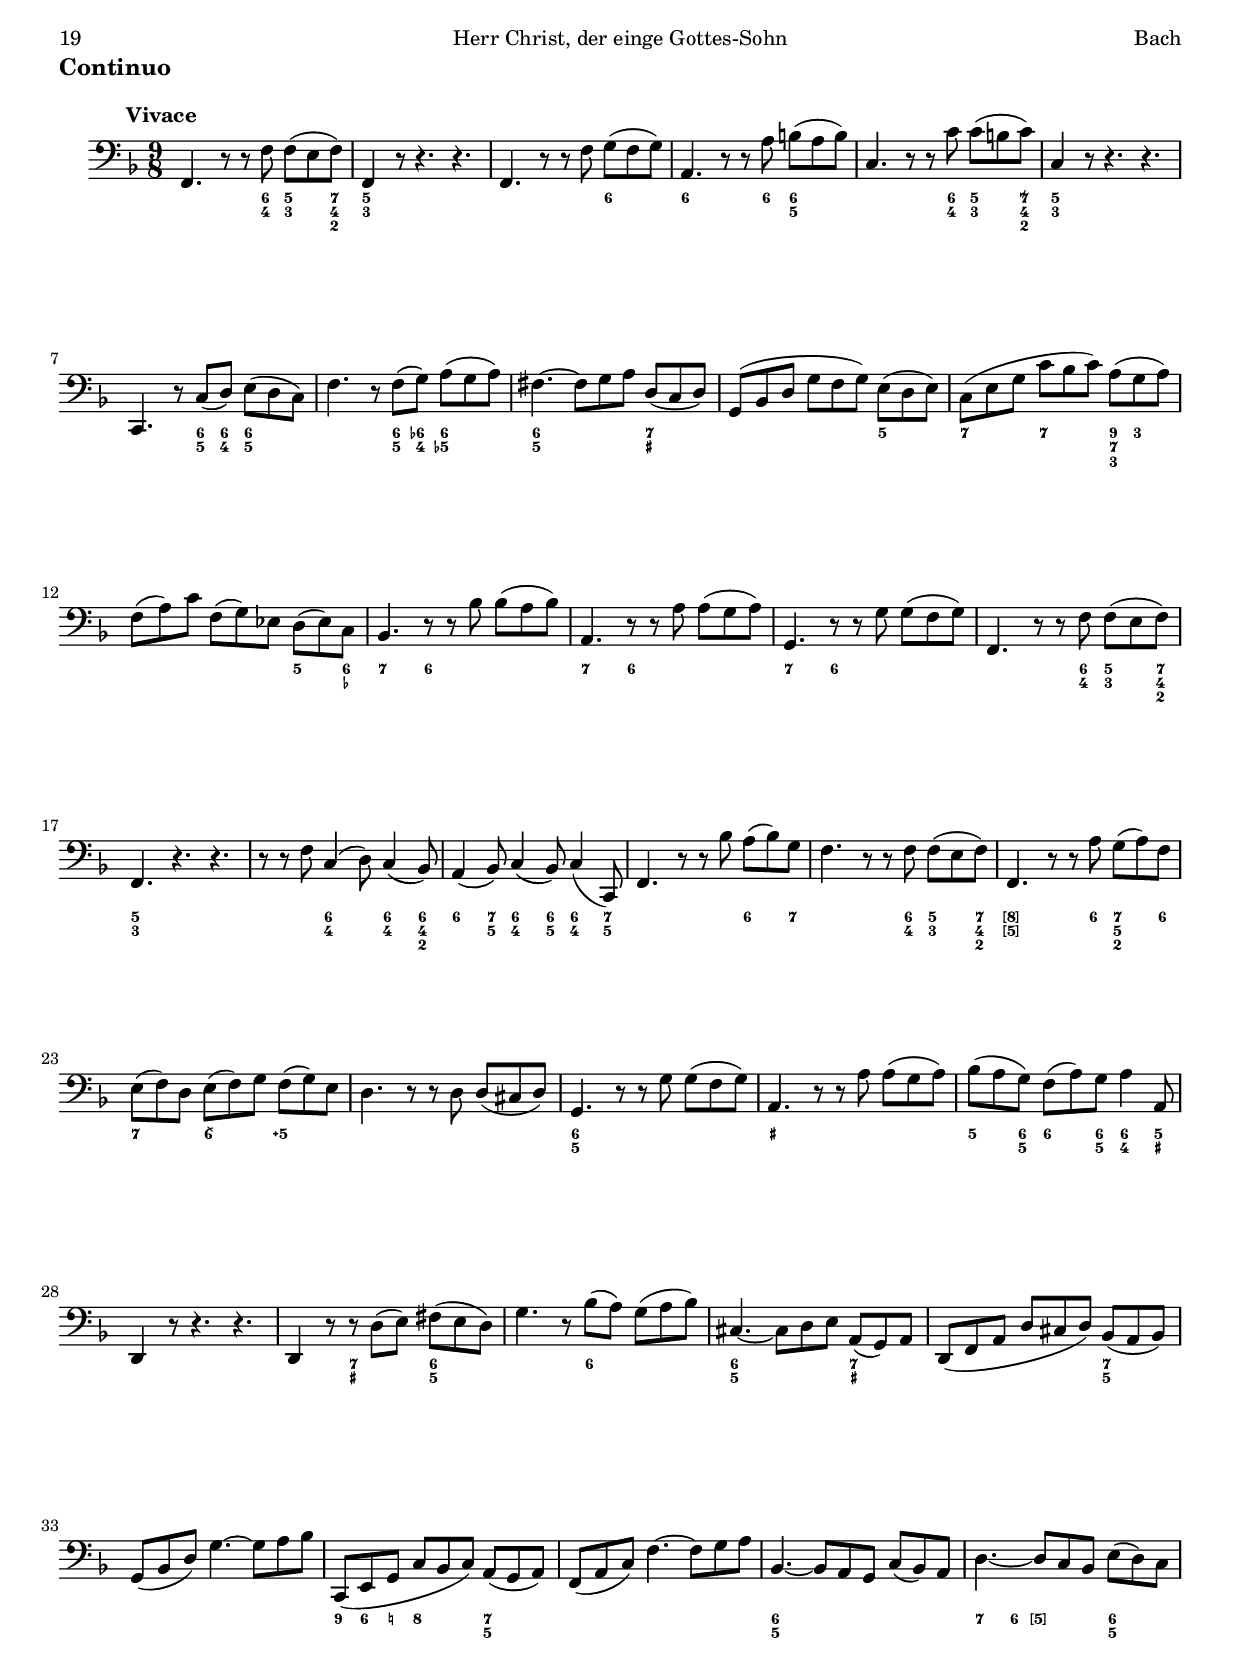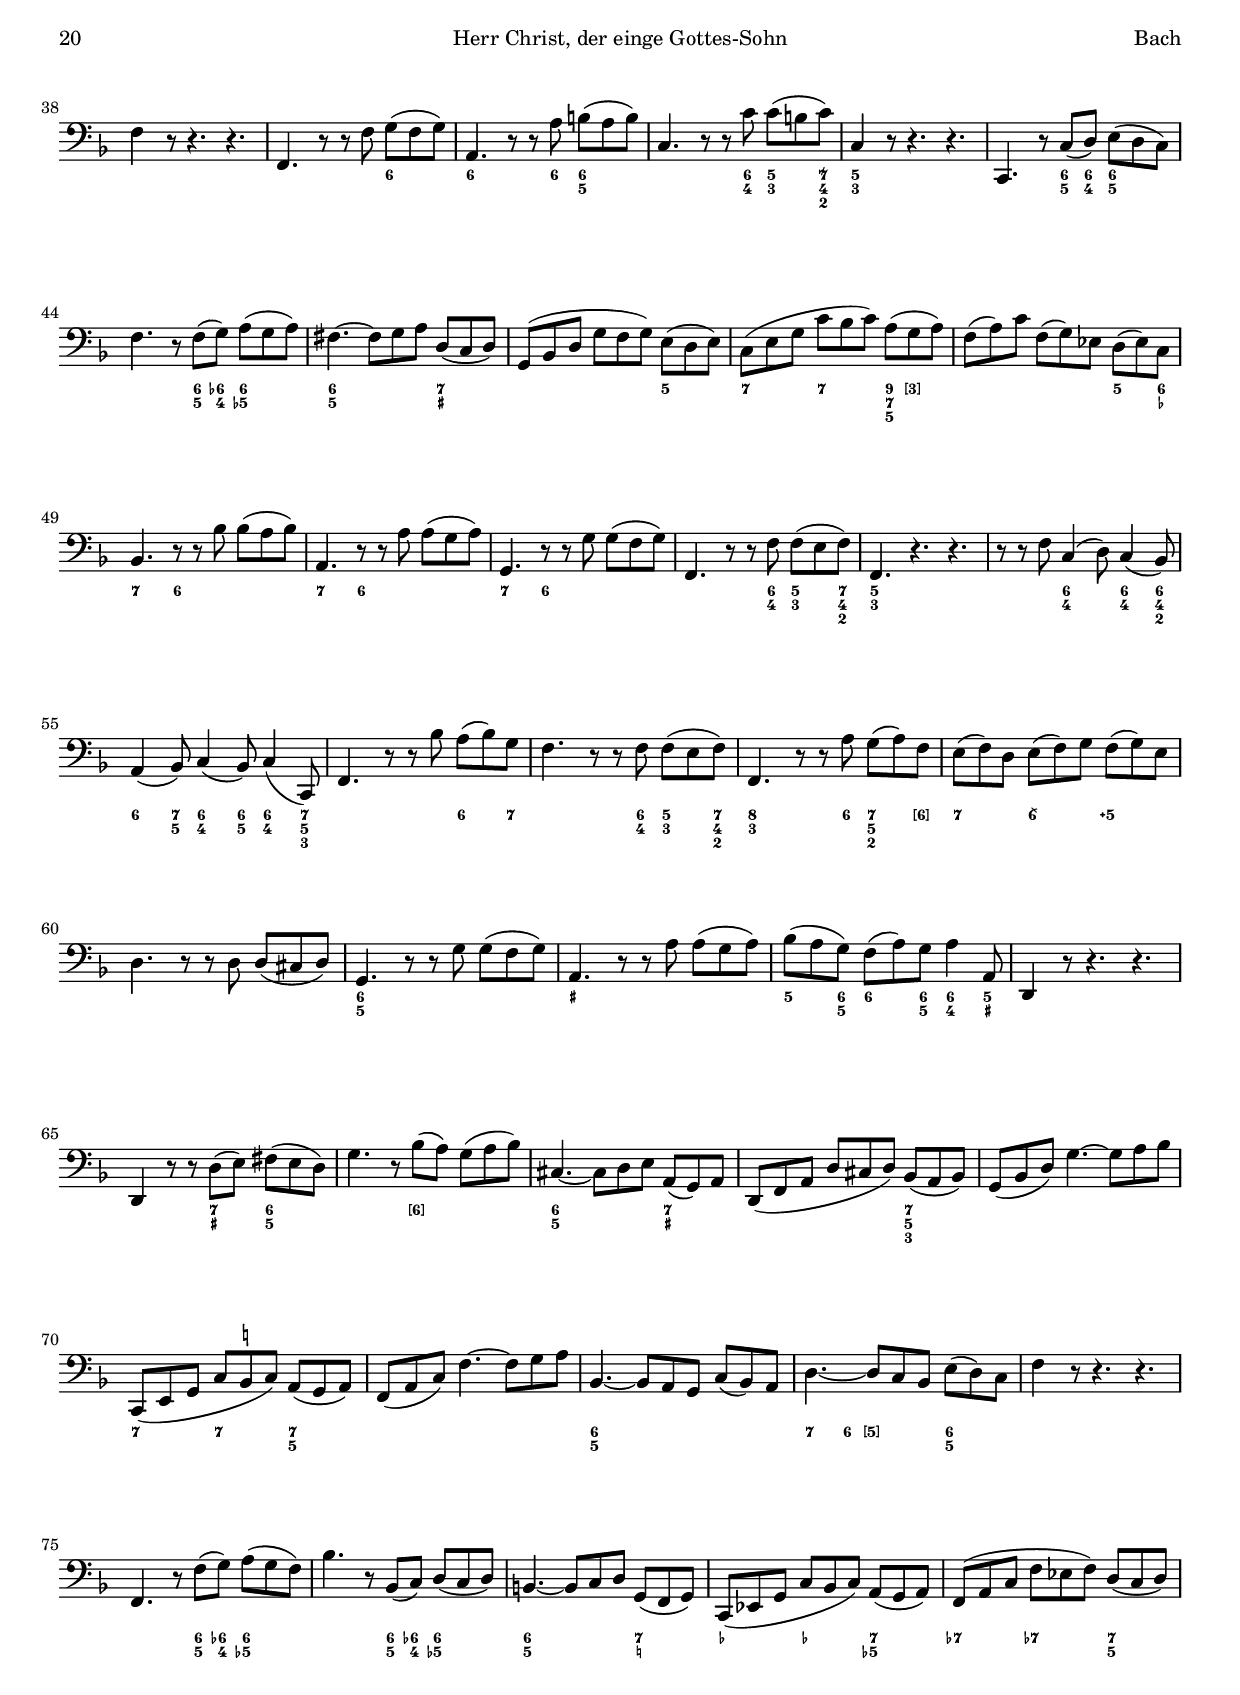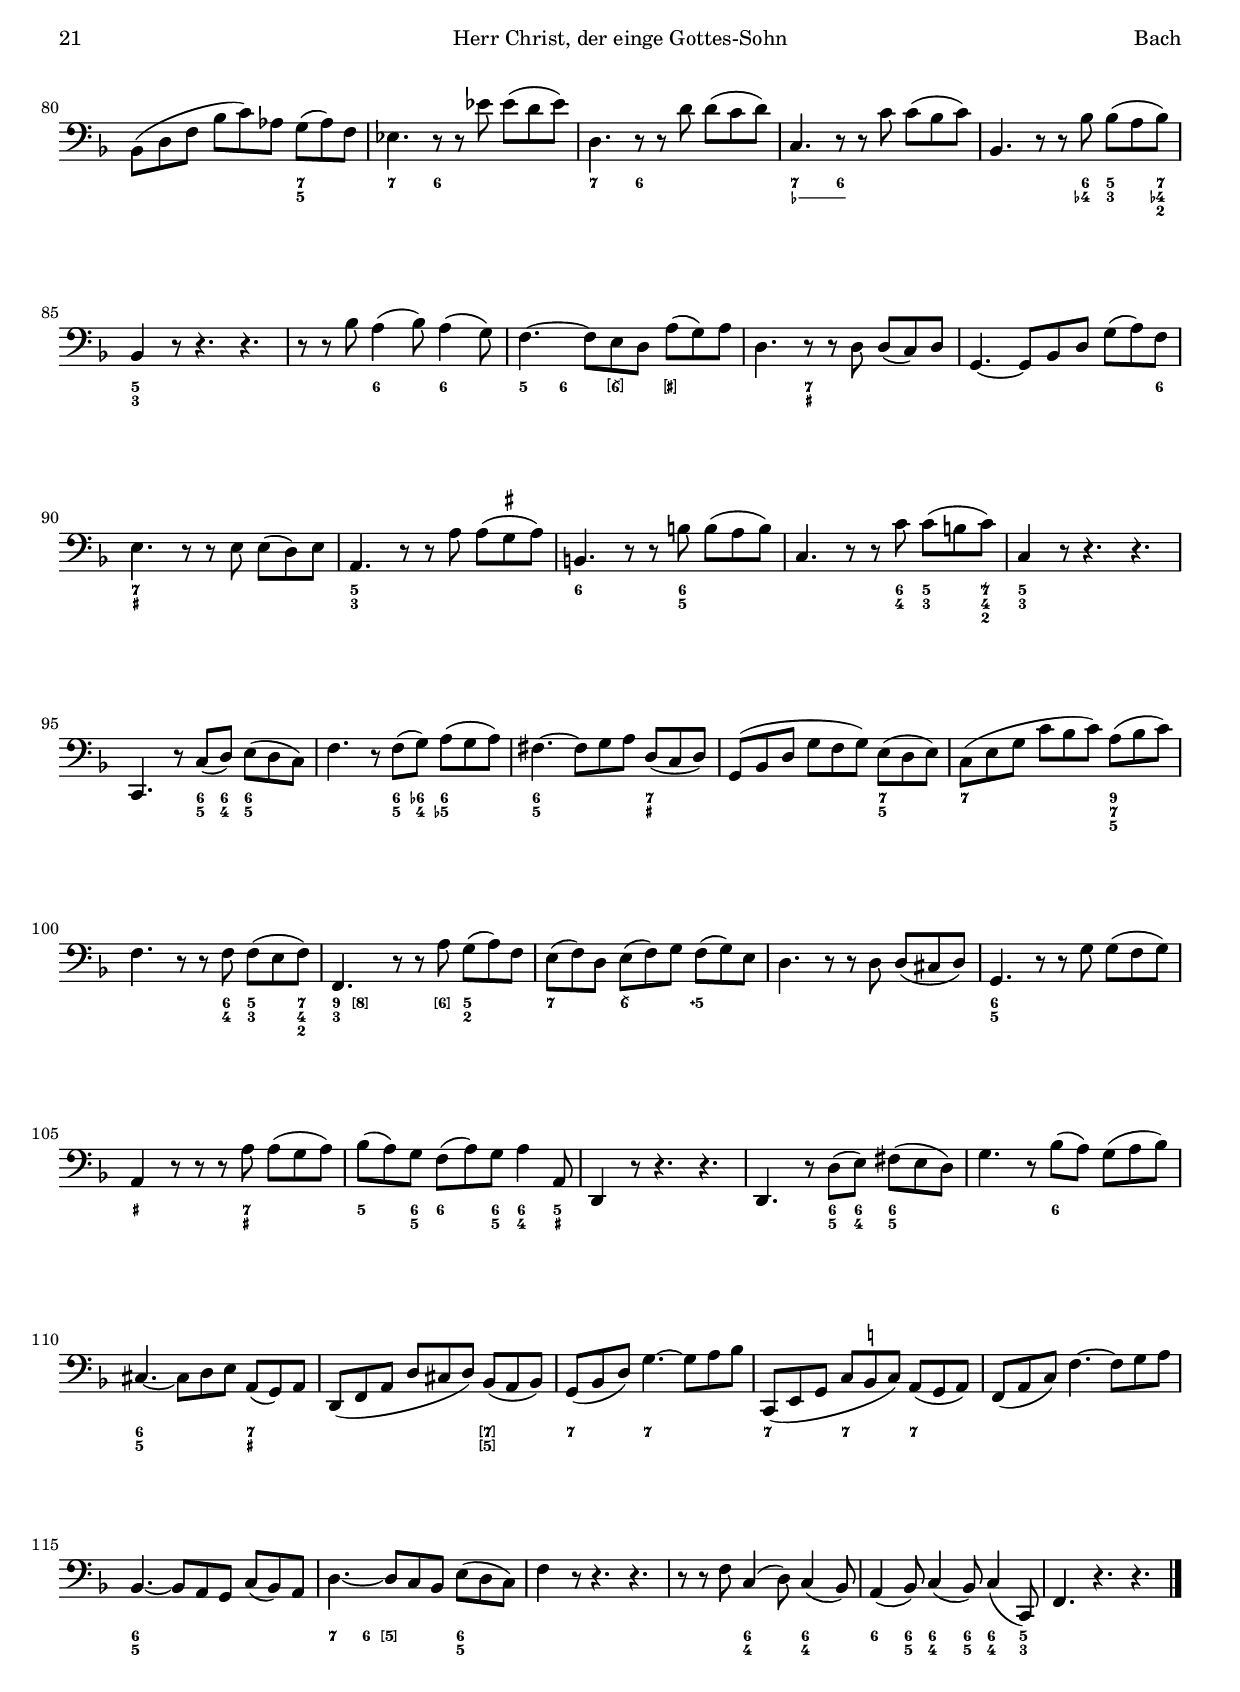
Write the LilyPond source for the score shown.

\version "2.18.0"

#(set-default-paper-size "a4")
#(set-global-staff-size 18.0)
#(ly:set-option 'point-and-click #f)

italicas=\override LyricText.font-shape = #'italic
rectas=\override LyricText.font-shape = #'upright
ss=\once \set suggestAccidentals = ##t
mtempo={\tempo 4 = 86 }
pfermata=\markup{"(" \musicglyph #"scripts.ufermata" ")"}
showMultiRests = { \set Staff.keepAliveInterfaces = #'( rhythmic-grob-interface multi-measure-rest-interface lyric-interface stanza-number-interface percent-repeat-interface) }
hideMultiRests = \unset Staff.keepAliveInterfaces
noados=\once \set Staff.aDueText = #""


htitle="Herr Christ, der einge Gottes-Sohn"
hcomposer="Bach"
%{
\header {
	title=\markup{\fontsize #2 "1. Herr Christ, der einge Gottes-Sohn"}
	subtitle=\markup{\raise #-.8 "Cantata BWV 96"}
%        subsubtitle=\markup{\null \vspace #2 }
        composer="Johann Sebastian Bach (1685-1750)"
       %opus="(-)"
	poet=\markup{\smaller "Elisabeth Cruciger (1500-1535)"} % texto y melodia del coral
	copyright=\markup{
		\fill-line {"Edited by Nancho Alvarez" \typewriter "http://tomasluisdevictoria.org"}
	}
%	tagline=""
}
%}
global={
  \compressFullBarRests
  \override Score.MetronomeMark.X-offset = #4
  \override Score.MetronomeMark.padding = #2
  \tempo \markup{"Vivace"}
  \key f \major \time 9/8 \skip 1*9/8*120 \bar "|."
}

cantus=\relative c''{
        \set autoBeaming = ##f
        R1*9/8*19
        r8 r f c4 d8 c4 bes8
        a4 bes8 c4 bes8 a4 g8
        f8[ a] c f4 c8 d4. ~
        d4 b8 cis[ d] e a,[ d] cis
        d4. r8 r a d4. ~
        d8[ cis] d e[ g] f e[ f] d
        cis4. r8 r e, a4 g8
        f4 g8 a[ g] bes f8[ g] e
        d4 r8 r4. r
        R1*9/8*3
        r4. r r8 r a'
        d4( c8) bes4( a8) g4. ~
        g4. ~ g8[ e] c c'4. ~
        c4 bes8 a4( g8) f4( c'8)
        d4. ~ d4( g8) e4.
        f4. r8 r f g[ a,] bes
        a4 r8 r4. r
        R1*9/8*17
        r8 r f' c4( d8) c4( bes8)
        a4( bes8 c4 bes8) a4 g8
        f8[ a c] f8 c c d4. ~
        d4 b8 cis d e a,[ d cis!]
        d4. r8 r a d4. ~
        d8[ cis] d e g f e[ f d]
        cis4. r8 r e, a4 g8
        f4( g8 a) g bes f[ g e]
        d4 r8 r4. r
        R1*9/8*3
        r4. r r8 r a'
        d4 c8 bes4 a8 g4. ~
        g ~ g4 c,8 c'4. ~
        c4 bes8 a4 g8 f4 c'8
        d4. ~ d4 g8 e4 f8
        f4. r8 r f g[ a,] bes
        a4 r8 r4. r
        R1*9/8*12
        r8 r d a4( bes8) a4( g8)
        f8[ a bes] c[ d] ees d4. ~
        d8 g, g' d4( c8) bes4( a8)
        gis8[ b c] d[ e] f e4. ~
        e8 a, a' e4( d8) c8[ b c]
        d8([ e f] g4) g,8 f'8([ g16 f e d]
        e4) c8 r4. r
        R1*9/8*5
        r4. r8 r g c[ d] e
        f4. ~ f8[ c] d a[ c bes]
        c[ f c] a4 c8 d4. ~
        d4 b8 cis[ d] e8 a,[ d cis]
        d4. r8 r a8 d4. ~
        d8[ cis] d e[ g] f e[ f d]
        cis4. r8 r e, a4 g8
        f4 g8 a8[( g bes] f[ g e])
        d4 r8 r4. r
        R1*9/8*3
        r4. r r8 r a'
        d4( c8) bes4( a8) g4. ~
        g ~ g8[ e] c c'4. ~
        c4 bes8 a4( g8) f4( c'8)
        d4. ~ d4( g8) e4.
        f4 f8 a,4 bes8 g[ f'] e
        f4 r8 r4. r
        R1*9/8*3
}

altus=\relative c'{
        \set autoBeaming = ##f
        R1*9/8*19
        f2. ~ f4.
        f2. ~ f4.
        a2. ~ a4.
        g2. ~ g4. 
        f2. ~ f4.
        e2. ~ e4.
        e2. ~ e4.
        d2. ~ d4.
        R1*9/8*4
        a'2. ~ a4.
        bes2. ~ bes4.
        g2. ~ g4.
        a2. ~ a4.
        g2. ~ g4.
        f2. ~ f4.
        R1*9/8*18
        f2. ~ f4.
        f2. ~ f4.
        a2. ~ a4.
        g2. ~ g4.
        f2. ~ f4.
        e2. ~ e4. ~
        e2. ~ e4.
        d2. ~ d4.
        R1*9/8*4
        a'2. ~ a4.
        bes2. ~ bes4. 
        g2. ~ g4.
        a2. ~ a4.
        g2. ~ g4.
        f2. ~ f4.
        R1*9/8*12
        f2. ~ f4.
        a2. ~ a4.
        a2. ~ a4.
        bes2. ~ bes4.
        b2. ~ b4.
        c2. ~ c4.
        g2. ~ g4.
        R1*9/8*6
        c2. ~ c4.
        a2. ~ a4.
        a2. ~ a4.
        g2. ~ g4.
        f2. ~ f4.
        e2. ~ e4. ~
        e2. ~ e4.
        d2. ~ d4. 
        R1*9/8*4
        a'2. ~ a4.
        bes2. ~ bes4.
        g2. ~ g4.
        a2. ~ a4.
        g2. ~ g4.
        f2. ~ f4.
        R1*9/8*4
}

tenor=\relative c'{
        \set autoBeaming = ##f
        R1*9/8*20
        r8 r f c4 d8 c4 bes8
        a4 g8 f4. r8 r a
        e'4. ~ e4 cis8 d4 e8
        a,[ d] cis d4 d8 a4 c8
        bes4 a8 g4 a8 bes4. ~
        bes8[ a] g cis[ d] e a,[ d] cis
        d4 e8 f[ e] g d[ e] cis
        d4 r8 r4. r
        R1*9/8*3
        r4. r8 r a d4( c8)
        bes4( c8) d2. ~
        d8[ c b] c4. ~ c8[ f] e
        f4. r8 r c c4. ~
        c8[ bes a] bes4. ~ bes8[ d] c
        a4 f8 f'[ e] d e[ f] g
        f4 r8 r4. r
        R1*9/8*18
        r8 r f c4( d8) c4( bes8)
        a4( g8) f4. r8 r a
        e'4. ~ e4( cis8) d4 e8
        a,8[ d] cis d4 d8 a[( bes c]
        bes4 a8) g4 a8 bes4. ~
        bes8[ a] g cis d e a,8[ d cis]
        d4 e8 f[ e g] d[ e cis]
        d4 r8 r4. r
        R1*9/8*3
        r4. r8 r a d4 c8
        bes4 c8 d2. ~
        d8[ c] b c4. ~ c8[ f] e
        f4. r8 r c c4. ~
        c8[ bes] a bes4. ~ bes8[ d] c
        a4 f8 f'[ e] d e[ f] g
        f4 r8 r4. r
        R1*9/8*11
        r8 r d c4( d8) c4( bes8)
        a8[ b16 cis d8] ~ d[ e] f e4.^\trill
        d4 d8 fis4 g8 g[ e] fis8
        g4 d8 r4. r
        r8 r e gis4 a8 a[ fis] gis8
        a4 e8 r4. r
        r8 r g, d'4 d8 d[ c] d
        c4 g8 r4. r
        R1*9/8*5
        r4. r r8 r g
        c4 f,8 a4 bes8 c4. ~
        c8[ a f] f'4. r8 r a,
        e'4. ~ e4 cis8 d4 e8
        a,[ d cis] d4 d8 a4 c8
        bes4 a8 g[ bes a] bes4. ~
        bes8 a g cis[ d] e a,[ d] cis
        d4( e8 f) e g d[ e cis]
        d4 r8 r4. r
        R1*9/8*3
        r4. r8 r a d4( c8)
        bes4( c8) d2. ~
        d8[ c b] c4. ~ c8[ f] e
        f4.r8 r c c4. ~
        c8[ bes] a bes4. ~ bes8[ d] c
        a4 f8 f'[ e] d e[ f] g
        a4 r8 r4. r
        R1*9/8*3
}

bassus=\relative c'{
        \set autoBeaming = ##f
        R1*9/8*21
        r8 r c f,4 a8 g4 f8
        e4 d8 e4 g8 f4 e8
        d[ f] a d4. r8 r d,
        g4. r8 r g g[ f] g
        a,[ cis] e a4 a8 a[ g] a
        bes[ a g] f[ a] g a4 a,8
        d4 r8 r4. r
        R1*9/8*3
        r8 r a' d4( c8) bes4( a8)
        g2. ~ g8[ a bes]
        c4. ~ c4( bes8) a4( g8)
        f4 c8 f4. ~ f8[ g a]
        bes4. ~ bes8[ a g] c[ bes] a
        d4. ~ d4 f,8 e[ d] c
        f4 r8 r4. r
        R1*9/8*19
        r8 r c' f,4( a8) g4( f8)
        e4( d8 e4 g8) f4 e8
        d8[ f a] d4 d,8 r r d
        g4. ~ g8[ bes] a g f g
        a,8[ cis e] a4 a8 a[ g] a8
        bes a g f[( a g] a4 a,8)
        d4 r8 r4. r
        R1*9/8*3
        r8 r a' d4 c8 bes4 a8
        g2. ~ g8[ a bes]
        c4 g8 c4 bes8 a4 g8
        f4 c8 f4. ~ f8[ g] a
        bes4. ~ bes8[ a g] c[ bes] a
        d4. ~ d4 f,8 e[ d] c
        f4 r8 r4. r
        R1*9/8*11
        r8 r bes8 a4( bes8) a4( g8)
        f4. ~ f8[ e] d a'4( a,8)
        d4. r8 r d d'[ c] d
        g,4. ~ g8[ bes d] g,[ a f]
        e4. r8 r e e[ d] e
        a4. ~ a8[ c e] a,[ \ss gis a]
        b4. r8 r b b[ a] b
        c4 c,8 r4. r
        R1*9/8*5
        r8 r g' c4 bes8 a4 g8
        f4 f,8 r4. r
        r8 r c'' f,4 a8 g4 f8
        e4( d8) e4 g8 f4 e8
        d8[ f a] d4. r8 r d,
        g4. r8 r g g[ f] g
        a,[ cis e] a4 a8 a[ g] a
        bes[ a] g f[( a g] a4 a,8)
        d4 r8 r4. r
        R1*9/8*3
        r8 r a' d4( c8) bes4( a8)
        g2. ~ g8[ a] bes
        c4. ~ c4 bes8 a4 g8
        f4 c8 f4. ~ f8[ g a]
        bes4. ~ bes8[ a g] c[ bes] a
        d4. ~ d4 f,8 e[ d] c
        f4 r8 r4. r
        R1*9/8*3
}

textocantus=\lyricmode{
Herr Christ der ein' ge Got -- tes -- Sohn,
der ein' ge Got -- tes -- Sohn,
Herr Christ der ein' ge Got -- tes -- Sohn
Herr Christ __ der ein' ge Got -- tes -- Sohn
Herr Christ der ein' -- _ _ ge Got -- tes -- Sohn
Va -- ters __ in __ E -- wig -- keit,
Va -- ters __ in __ E -- wig -- keit
in E -- wig -- keit
aus sei -- nem __ Her -- zen ent -- spros -- _ sen,
aus sei -- nem Her -- zen ent -- spros -- sen
aus sei -- nem Her -- zen ent -- spros -- sen
aus sei -- nem Her -- zen ent -- spros -- sen
gleich -- wie ge -- schrie -- ben steht,
gleich -- wie ge -- schrie -- ben steht,
gleich -- wie ge -- schrie -- ben steht
ge -- schrie -- ben steht.
Er ist __ der __ Mor -- _ gen -- ster -- ne,
er ist __ der __ Mor -- _ gen -- ster -- ne,
er ist __ der __ Mor -- gen -- ster -- ne
sein'n Glanz streckt er __ so fer -- _ ne,
sein'n Glanz streckt er so fer -- ne
sein'n Glanz __ streckt er so fer -- ne
sein'n Glanz streckt er so fer -- ne
vor an -- dern __ Ster -- nen klar,
vor an -- dern __ Ster -- nen klar,
vor an -- dern Ster -- nen klar.
}

textoaltus=\lyricmode{
Herr Christ der ein' ge Got -- tes -- Sohn
Va -- ters in E -- wig -- keit
aus sei -- nem Herz'n ent -- spros -- sen
gleich -- wie ge -- schrie -- ben steht.
Er ist der Mor -- gen -- ster -- ne
sein'n Glanz streckt er so fer -- ne
vor an -- dern Ster -- nen klar.
}

textotenor=\lyricmode{
Herr Christ der ein' ge Got -- tes -- Sohn
Herr Christ der ein' ge Got -- tes -- Sohn,
Herr Christ der ein' ge Got -- tes -- Sohn, __
der ein' -- ge Got -- tes -- Sohn,
der ein' -- ge Got -- tes -- Sohn
Va -- ters __ in __ E -- _ wig -- keit
in E -- _ wig -- keit,
Va -- ters in E -- wig -- keit
aus sei -- nem __ Her -- zen ent -- spros -- sen,
aus sei -- nem Herz'n ent -- spros -- sen,
aus sei -- nem Her -- zen ent -- spros -- sen,
ent -- spros -- _ sen
gleich -- wie ge -- schrie -- ben steht,
ge -- schrie -- ben steht,
gleich -- wie __ ge -- schrie -- ben steht,
gleich -- wie __ ge -- schrie -- ben steht.
Er ist __ der __ Mor -- gen -- ster -- ne,
er ist der Mor -- gen -- ster -- ne
er ist der Mor -- gen -- ster -- ne
er ist der Mor -- gen -- ster -- ne
sein'n Glanz streckt er so fer -- ne
sein'n Glanz streckt er so fer -- ne,
sein'n Glanz streckt er so fer -- _ ne,
sein'n Glanz streckt er so fer -- ne,
so fer -- ne
vor an -- dern __ Ster -- _ nen klar
vor an -- dern Ster -- nen klar,
vor an -- dern Ster -- nen klar.
}

textobassus=\lyricmode{
Herr Christ der ein' ge Got -- tes -- Sohn,
der ein' ge Got -- tes -- Sohn
Herr Christ der ein' ge Got -- tes -- Sohn,
Herr Christ, der ein' -- _ ge Got -- tes -- Sohn
Va -- ters __ in __ E -- _ wig -- keit,
in E -- _ _ wig -- keit,
in E -- wig -- keit
aus sei -- nem __ Her -- zen ent -- spros -- _ sen
aus sei -- nem Her -- zen ent -- spros -- sen,
aus sei -- nem Her -- zen ent -- spros -- sen
gleich -- wie ge -- schrie -- ben steht, __ _
gleich -- wie ge -- schrie -- ben steht,
gleich -- wie __ ge -- schrie -- _ ben steht,
ge -- schrie -- ben steht.
Er ist __ der __ Mor -- gen -- ster -- ne
der Mor -- gen -- ster -- _ ne
der Mor -- gen -- ster -- _ ne
der Mor -- gen -- ster -- ne
sein'n Glanz streckt er so fer -- ne
sein'n Glanz streckt er so fer -- ne,
streckt er so fer -- ne
sein'n Glanz streckt er so fer -- ne,
sein'n Glanz streckt er so fer -- ne
vor an -- dern __ Ster -- nen klar,
vor an -- dern Ster -- nen klar, __ _ _
vor an -- dern Ster -- nen klar.
}


flautauno = \relative c''' {
  R1*9/8
  r16 f e d c bes a f a c f e f f, a c f e
  f4 r8 r4. r
  R1*9/8*2
  r16 c' b a g f e c e g c b c c, e g c b
  c4 r8 r4. r
  R1*9/8
  d,16 e fis g a bes c ees c a fis! e! fis d e fis g a
  bes d, g a bes a bes d, g a bes a bes d, g a bes a
  bes2. ~ bes16 c,d e f g
  a c, f g a g a c, f g a g a f g a bes c
  d ees d bes c a bes c bes g a f g e! f g a bes
  c d c a bes g a bes a f g e f d e f g a
  bes c bes g a f g a g e f d e c d e f g 
  a bes a f g e f2. ~
  f16 f e d c bes a f a c f e f f, a c f e
  f a, c f a g a c, f a c bes c f, a c f e
  f d c bes a g a bes c a f a c,8 f e
  f4 r8 r4. r
  r16 f e d c bes a f a c f e f f, a c f e
  f4 r8 r4. r
  R1*9/8
  r16 d' c bes a g f d f a d cis d d, f a d cis
  d8 r r r4. r
  R1*9/8*2
  r16 d c bes a g f d f a d cis d d, f a d cis
  d8 r r r4. r
  R1*9/8
  a,16 b cis d e f g bes! g e cis! b! cis a b cis d e
  f a, d e f e f a, d e f e f4. ~
  f16 g, d' e f e f g, d' e f e f a g f e d
  e g, c d e d e g, c d e d e4 r8
  r16 f e d c bes a f a c f e f f, a c f e
  f g, bes d f e f g, bes d e d e c e g c bes
  c d c bes a g f4 r8 r4.
  r16 f e d c bes a f a c f e f f, a c f e
  f4 r8 r4. r
  R1*9/8*2
  r16 c'b a g f e c e g c b c c, e g c b
  c4 r8 r4. r
  R1*9/8
  d,16 e fis g a bes c ees c a fis! e! fis d e fis g a
  bes d, g a bes a bes d, g a bes a bes d, g a bes a
  bes2. ~ bes16 c, d e f g
  a c, f g a g
  a c, f g a g
  a f g a bes c
  d ees d bes c a bes c bes g a f g e! f g a bes
  c d c a bes g a bes a f g e f d e f g a
  bes c bes g a f g a g e f d e c d e f g 
  a bes a f g e f2. ~
  f16 f e d c bes a f a c f e f f, a c f e
  f a, c f a g a c, f a c bes c f, a c f e
  f d c bes a g a bes c a f a c,8 f e
  f4 r8 r4. r
  r16 f e d c bes a f a c f e f f, a c f e
  f4 r8 r4. r
  R1*9/8
  r16 d' c bes a g f d f a d cis d d, f a d cis
  d8 r r r4. r
  R1*9/8*2
  r16 d c bes a g f d f a d cis d d, f a d cis d8 r r r4. r
  R1*9/8
  a,16 b cis d e f g bes! g e cis! b! cis a b cis d e
  f a, d e f e f a, d e f e f4. ~
  f16 g, d' e f e f g, d' e f e f a g f e d
  e g, c d e d e g, c d e d e4 r8
  r16 f e d c bes a f a c f e f f, a c f e
  f g, bes d f e f g, bes d e d e c e g c bes
  c d c bes a g f4 r8 r4.
  r16 f e d c bes a f a c f e f f, a c f e
  f4 r8 r4. r
  R1*9/8
  g,16 a b c d ees! f aes! f d b! a! b g a b c d
  ees g, c d ees d ees g, c d ees d ees g, c d ees d
  ees2. ~ ees16 f, g a bes c
  d f, bes c d c d f, bes c d c d bes c d ees f
  g aes g ees f d ees f ees c d bes c a! bes c d ees!
  f g f d ees c d ees d bes c a bes g a bes c d
  ees f ees c d bes c d c a bes g a f g a bes c
  d16 ees d bes c a bes2. ~
  bes16 bes' a g f ees d bes d f bes a bes bes, d f bes a
  bes4 r8 r4. r
  R1*9/8
  r16 d c bes a g fis d fis a c bes c d, fis a d c
  bes8 r r r4. r
  r16 e d c b a gis e gis b! d c d e, gis b e d
  c8 r r r4. r
  r16 g f e d c b g b d f e f g, b d g f
  e4 r8 r4. r
  r16 c' b a g f e c e g c b c c, e g c b
  c8 r r r4. r
  R1*9/8
  d,16 e fis g a bes c ees c a fis e! fis d e fis g a
  bes d, g a bes a bes d, g a bes a bes d, g a bes a
  bes2. ~ bes16 c, d e f g
  a f e d c bes a f a c f e f f, a c f e
  f4 r8 r4. r
  R1*9/8
  r16 d' c bes a g f d f a d cis d d, f a d cis
  d8 r r r4. r
  R1*9/8*2
  r16 d c bes a g f d f a d cis d d, f a d cis 
  d8 r r r4. r
  R1*9/8
  a,16 b cis d e f g bes! g e cis! b! cis a b cis d e
  f a, d e f e f a, d e f e f4. ~
  f16 g, d' e f e f g, d' e f e f a g f e d
  e g, c d e d e g, c d e d e4 r8
  r16 f e d c bes a f a c f e f f, a c f e
  f g, bes d f e f g, bes d e d e c e g c bes
  c d c bes a g f4 r8 r4.
  r16 f e d c bes a f a c f e f f, a c f e 
  f a, c f a g a c, f a c bes c f, a c f e
  f d c bes a g a bes c a f a c,8 f e
  f4. r r
}

oboeuno=\relative c''{
  r8 r f c4( d8) c4( bes8)
  a4 f'8 c( f) d c( f) bes,
  a( c f a g a) e( d e)
  f( a, c f e f) d( c d)
  e( f g) e4( f8) e4( d8)
  c4 r8 r r f e4( d8)
  c8( e g bes a bes) g( f g)
  a( f a c4) c,8 c'4. ~
  c8 a fis d4( fis8) a4( c8)
  bes4. ~ bes4 d,8 g4( f8)
  e8( c) d e( g e c bes) e
  f2. ~ f4. ~
  f4 d8 g2. ~
  g4 c,8 f2. ~
  f8 g f e2.^\trill
  f8( a,) bes c4( d8) c4( bes8)
  a4 f'8 c8( f) d c( f) bes,
  a4 c8 f8( c f) a( f a)
  c4 f,8 c4( d8) c4( bes8)
  a4 r8 f2.
  f2. ~ f4.
  a2. ~ a4.
  g2. ~ g4.
  f2. ~ f4.
  e2. ~ e4.
  e2.^\trill ~ e4.
  d4 d'8 a4( bes8) a4( g8)
  f4 r8 r r g' f4( e8)
  d8( f a c bes c) a( g a)
  bes4.( ~ bes8 a bes) g4. ~
  g8 e cis a4( cis8) e4( g8)
  f4 r8 a,2.
  bes2. ~ bes4.
  g2. ~ g4.
  a2. ~ a4.
  g2. ~ g4.
  f4 f'8 c4( d8) c4( bes8)
  a4 f'8 c( f) d-. c( f) bes,-.
  a8( c f a g a) e( d e)
  f8( a, c f e f) d( c d)
  e( f g) e4( f8) e4( d8)
  c4 r8 r r f e4( d8)
  c8( e g bes a bes) g( f g)
  a( f a c4) c,8 c'4. ~
  c8 a fis d4( fis8) a4( c8)
  bes4. ~ bes4 d,8 g4( f8)
  e8( c) d e( g e c bes) e
  f2. ~ f4. ~
  f4 d8 g2. ~
  g4 c,8 f2. ~
  f8 g( f) e2.^\trill
  f8( a,) bes c4( d8) c4( bes8)
  a4 f'8 c( f) d c( f) bes,
  a4 c8 f( c f) a( f a)
  c4 f,8 c4( d8) c4( bes8)
  a4 r8 f2.
  f2. ~ f4.
  a2. ~ a4.
  g2. ~ g4.
  f2. ~ f4.
  e2. ~ e4.
  e2.^\trill ~ e4.
  d4 d'8 a4( bes8) a4( g8)
  f4 r8 r r g' f4( e8)
  d8( f a c bes c) a( g a)
  bes4.( ~ bes8 a bes) g4. ~
  g8 e cis a4( cis8) e4( g8)
  f4 r8 a,2.
  bes2. ~ bes4.
  g2. ~ g4.
  a2. ~ a4.
  g2. ~ g4.
  f4 f'8 c4( d8) c4( bes8)
  a4 f'8 c( f) d-. c( f) bes,-.
  a( c f a4) g8 f( g a)
  bes,( d f aes g aes) f( ees f)
  g4. ~ g4 d8 b' d b
  c2. ~ c4. ~
  c4 ees,8 c2.^\trill
  bes4. r8 r f'8 bes4( aes8)
  g( ees) g-. c2. ~
  c4 f,8 bes2. ~
  bes8 c bes a2.^\trill
  bes8( d,) ees f4( g8) f4( ees8)
  d4 r8 r r ees d4( c8)
  bes4 r8 f2.
  a2. ~ a4.
  a2. ~ a4.
  bes2. ~ bes4.
  b2.^\trill ~ b4.
  c2. ~ c4.
  g2. ~ g4. ~
  g4 c8 g4( a8) g4( f8)
  e4 r8 r r f' e4( d8)
  c( e g bes a bes) g( f g)
  a( f a c4) c,8 c'4. ~
  c8 a fis d4( fis8) a4( c8)
  bes4. ~ bes4 d,8 g4( f8)
  e8( c d) e( g) e-. c( bes) e-.
  f4 f8 c( f) d-. c( f) bes,-.
  a2. ~ a4.
  g2. ~ g4.
  f2. ~ f4.
  e2. ~ e4. ~
  e2. ~ e4.
  d4 d'8 a4( bes8) a4( g8)
  f4 r8 r r g' f4( e8)
  d( f a c bes c) a( g a)
  bes4.( ~ bes8 a bes) g4. ~
  g8 e cis a4( cis8) e4( g8)
  f4 r8 a,2. 
  bes2. ~ bes4.
  g2. ~ g4.
  a2. ~ a4.
  g2. ~ g4.
  f4 f'8 c4( d8) c4( bes8)
  a4 f'8 c( f) d-. c( f) bes,-.
  a4 c8 f( c f) a( f a)
  c4 f,8 c4( d8) c4( bes8)
  a4. r r
}

oboedos=\relative c''{
  r8 r c a4( bes8) a4( g8)
  f4 r8 r r bes a4( g8)
  f4( a8 c bes c) bes( a bes)
  c4( f8) a,( g a) g4. ~
  g4 c8 g4( a8) g4( f8)
  e4 c'8 g( c) a-. g( c) f,-.
  e( g c e4) d8 c( d e)
  f,( a c ees d ees) c( bes c)
  d4. ~ d4 a8 fis'( a) fis
  g2. ~ g4. ~
  g4 bes,8 g2.^\trill
  f4. r8 r c' f4( ees8)
  d4. r8 r d d( c bes)
  e!4. r8 r c c( bes a)
  d4. r8 r bes bes( a g)
  c4( e8) a,4( bes8) a4( g8)
  f4 r8 r r bes a4( g8)
  f( c) f a( f a) c( a c)
  f4 f,8 a4( bes8) a4( g8)
  f4 r8 f2.
  f2. ~ f4. 
  a2. ~ a4.
  g2. ~ g4.
  f2. ~ f4.
  e2. ~ e4.
  e2.^\trill ~ e4.
  d4 bes'8 a( e) g f4( e8)
  d4 d'8 a( d) bes-. a( d) g,-.
  f4 r8 r fis'( e) d( e fis)
  g,( bes d g fis g) d( cis d)
  e4. ~ e4 e,8 cis'( e) cis-.
  d4 r8 a2.
  bes2. ~ bes4.
  g2. ~ g4.
  a2. ~ a4.
  g2. ~ g4.
  f4 bes8 a4( bes8) g( f) g
  f4 r8 r r bes a4( g8)
  f4( a8 c bes c) bes( a bes)
  c4( f8) a,( g a) g4. ~
  g4 c8 g4( a8) g4( f8)
  e4 c'8 g( c) a-. g( c) f,-.
  e8( g c e4) d8 c( d e)
  f,( a c ees d ees) c( bes c)
  d4. ~ d4 a8 fis'( a) fis
  g2. ~ g4. ~
  g4 bes,8 g2.^\trill
  f4. r8 r c' f4( ees8)
  d4. r8 r d d( c bes)
  e!4. r8 r c c( bes a)
  d4. r8 r bes bes( a g)
  c4( e8) a,4( bes8) a4( g8)
  f4 r8 r r bes a4( g8)
  f( c) f a( f a) c( a c)
  f4 f,8 a4( bes8) a4( g8)
  f4 r8 f2.
  f2. ~ f4.
  a2. ~ a4.
  g2. ~ g4.
  f2. ~ f4.
  e2. ~ e4.
  e2.^\trill ~ e4.
  d4 bes'8 a( e) g f4( e8)
  d4 d'8 a( d) bes-. a( d) g,-.
  f4 r8 r fis'( e) d( e fis)
  g,( bes d g fis g) d( cis d)
  e4. ~ e4 e,8 cis'( e) cis-.
  d4 r8 a2.
  bes2. ~ bes4.
  g2. ~ g4.
  a2. ~ a4.
  g2. ~ g4.
  f4 bes8 a4( bes8) g( f) g
  f4 r8 r r bes a4( g8)
  f( a c ees d ees) c( bes c)
  d( bes d f4) f,8 f'4. ~
  f8 (d b) g4( b8) d4( f8)
  ees4. ~ ees4 g,8 c4( bes8)
  a( f) g a( c) a f( ees) a
  bes2. ~ bes4. ~
  bes4. r8 r g g( f ees)
  a4. r8 r f f( ees d)
  g4. r8 r ees ees( d c)
  f4( a8) d4( ees8) d4( c8)
  bes4 bes8 f( bes) g f( bes ees,)
  d4 r8 f2.
  a2. ~ a4.
  a2. ~ a4.
  bes2. ~ bes4.
  b2. ~ b4.
  c2. ~ c4.
  g2. ~ g4. ~
  g4 g8 e4( f8) e4( d8)
  c4 c'8 g( c) a-. g( c) f,-.
  e8( g c e4) d8 c( d e)
  f,8( a c ees d ees) c( bes c)
  d4. ~ d4 a8 fis'( a) fis
  g2. ~ g4. ~
  g4 bes,8 g2.^\trill
  f4 r8 r r bes a4( g8)
  a2. ~ a4.
  g2. ~ g4.
  f2. ~ f4.
  e2. ~ e4. ~
  e2. ~ e4.
  d4 bes'8 a( e) g f4(^\trill e8)
  d4 d'8 a( d) bes-. a( d) g,-.
  f4 r8 r fis'( e) d( e fis)
  g,( bes d g fis g) d( cis d)
  e4. ~ e4 e,8 cis'( e) cis-.
  d4 r8 a2.
  bes2. ~ bes4.
  g2. ~ g4.
  a2. ~ a4.
  g2. ~ g4.
  f4 bes8 a4( bes8) g( f g)
  f4 r8 r r bes a4( g8) 
  f( c) f a( f a) c( a c)
  f4 f,8 a4( bes8) a4( g8)
  f4. r r
}

violinuno = \relative c'' {
  r8 r f c4( d8) c4( bes8)
  a4 r8 r4. r
  r8 r c a'( g a) e( d e)
  f4 c8 f( e f) d( c d)
  e4( g8) e4( f8) e4^\trill( d8)
  c4 r8 r4. r
  r8 r c bes'( a bes) g( f g)
  a( c,) f a( f) c c'4. ~
  c8 a fis d4( fis8) a4( c8)
  bes4. ~ bes4 d,8 g4( f8)
  e( c) d e( g e) c( bes e)
  f2. ~ f4. ~
  f4 d8 g2. ~ 
  g4 c,8 f2. ~
  f8 g f e2.^\trill
  f8( a,) bes c4( d8) c4( bes8)
  a4 r8 r4. r
  R1*9/8
  r8 r f' c4( d8) c4( bes8)
  a4 r8 r4. r
  r8 r f' a,4( bes8) a4( g8)
  f( a c) f( c a) d4. ~
  d4 b8 cis( d) e a,( d) cis
  d4. r8 r a d4. ~
  d8 cis d e( g) f e( f) d
  cis4. r8 r e, a4( g8)
  f4 d'8 a4( bes8) a4( g8)
  f4 r8 r4. r
  r8 r d' c'( bes c) a( g a)
  bes4. ~ bes8 a bes g4. ~
  g8 e cis a4( cis8) e4( g8)
  f4 r8 r4. r8 r a,
  d4( c8) bes4( a8) g4. ~
  g4. ~ g8 e c c'4. ~
  c4 bes8 a4( g8) f4( c'8)
  d4. ~ d4 g8 e4.^\trill
  f4( bes,8) a4( d8) c4( bes8)
  a4 r8 r4. r
  r8 r c a'( g a) e( d e)
  f4 c8 f( e f) d( c d)
  e4( g8) e4( f8) e4( d8)
  c4 r8 r4. r
  r8 r c bes'( a bes) g( f g)
  a( c,) f a( f) c c'4. ~
  c8 a fis d4( fis8) a4( c8)
  bes4. ~ bes4 d,8 g4( f8)
  e8( c) d e( g e) c( bes e)
  f2. ~ f4. ~
  f4 d8 g2. ~
  g4 c,8 f2. ~
  f8 g f e2.^\trill 
  f8( a,) bes c4( d8) c4( bes8)
  a4 r8 r4. r
  R1*9/8
  r8 r f' c4( d8) c4( bes8)
  a4 r8 r4. r
  r8 r f' a,4( bes8) a4( g8)
  f( a c) f( c a) d4. ~
  d4 b8 cis( d) e a,( d) cis
  d4. r8 r a d4. ~
  d8 cis d e( g) f e( f) d
  cis4. r8 r e, a4( g8)
  f4 d'8 a4( bes8) a4( g8)
  f4 r8 r4. r
  r8 r d' c'( bes c) a( g a)
  bes4. ~ bes8 a bes g4. ~
  g8 e cis a4( cis8) e4( g8)
  f4 r8 r4. r8 r a,
  d4( c8) bes4( a8) g4. ~
  g ~ g8 e c c'4. ~
  c4 bes8 a4( g8) f4( c'8)
  d4. ~ d4 g8 e4.^\trill
  f4( bes,8) a4( d8) c4( bes8)
  a4 r8 r4. r
  r r8 a'( g) f( g a)
  bes4 bes,8 aes'( g aes) f( ees f)
  g4. ~ g4 d8 b' d b
  c2. ~ c4. ~
  c4 ees,8 c2.^\trill
  bes4. r8 r f' bes4( aes8)
  g8( ees) g-. c2. ~
  c4 f,8 bes2. ~
  bes8 c bes a2.^\trill
  bes8( d,) ees f4( g8) f4( ees!8)
  d4 r8 r4. r
  r8 r bes c( f) bes,-. c( f) e-.
  f4 d8 a4( bes8) a4( g8)
  f4 d'8 a( d) g, a( d) fis,
  g4 d'8 bes4( c8) bes4( a8)
  gis4 e'8 b( e) a,-. b( e) gis,-.
  a4 e'8 c4( d8) e( f) e
  d8( e f) g4 g,8 f'8 g16( f e d)
  e4 c8 g4( a8) g4( f8)
  e4 r8 r4. r
  r8 r c' bes'( a bes) g( f g)
  a( c,) f a( f) c c'4. ~
  c8 a fis d4( fis8) a4( c8)
  bes4. ~ bes4 d,8 g4( f8)
  e8( c d) e( g) e-. c( bes) e-.
  f4 r8 r4. r
  r8 a,( c) f( c a) d4. ~
  d4 b8 cis( d) e a,( d) cis
  d4. r8 r a d4. ~
  d8 cis d e( g) f e( f) d
  cis4. r8 r e, a4( g8)
  f4 d'8 a4( bes8) a4( g8)
  f4 r8 r4. r
  r8 r d' c'( bes c) a( g a)
  bes4. ~ bes8 a bes g4. ~
  g8 e cis a4( cis8) e4( g8)
  f4 r8 r4. r8 r a,
  d4( c8) bes4( a8) g4. ~
  g ~ g8 e c c'4. ~
  c4 bes8 a4( g8) f4( c'8)
  d4. ~ d4 g8 e4.^\trill
  f4( bes,8) a4( d8) c4( bes8)
  a4 r8 r4. r
  R1*9/8
  r8 r f' c4( d8) c4( bes8)
  a4. r r
}

violindos=\relative c''{
  r8 r c a4( bes8) a4( g8)
  f4 r8 r4. r
  r8 r a c( bes c) bes( a bes)
  c4 f8 a,( g a) g4. ~
  g4 c8 g4( a8) g4( f8)
  e4 r8 r4. r
  r4. r8 e'( d) c( d e)
  f4 f,8 ees'( d ees) c( bes c)
  d4. ~ d4 a8 fis'( a) fis-.
  g2. ~ g4. ~
  g4 bes,8 g2.^\trill
  f4. r8 r c' f4( ees8)
  d4. r8 r d d( c bes)
  e!4. r8 r c c( bes a)
  d4. r8 r bes bes( a g)
  c4( e8) a,4( bes8) a4( g8)
  f4 r8 r4. r
  R1*9/8
  r8 r f a4( bes8) a4( g8)
  f4 r8 r4. r
  r8 r f c( f) d c( f) bes,
  a( c f) a( f c) r r a
  e'4. ~ e4 cis8 d4( e8)
  a,( d) cis d( c bes) a( bes c)
  bes4( a8) g4( a8) bes4. ~
  bes8 a g cis( d e) a,( d) cis
  d4 bes'8 a8( e) g f4(^\trill e8)
  d4 r8 r4. r
  r4. r8 fis'( e) d( e fis)
  g4 g,8 g'( fis g) d( cis d)
  e4. ~ e4 e,8 cis'( e) cis-.
  d4 r8 r r a, d4( c8)
  bes4( c8) d2. ~
  d8 c( b) c4. ~ c8 f( e)
  f4. r8 r c c4. ~
  c8 bes a bes4. ~ bes8 d c
  \appoggiatura bes8 a4 f'8 a4( bes8) g( f) g
  f4 r8 r4. r
  r8 r a c( bes c) bes( a bes)
  c4 f8 a,( g a) g4. ~
  g4 c8 g4( a8) g4( f8)
  e4 r8 r4. r
  r4. r8 e'( d) c( d e)
  f4 f,8 ees'( d ees) c( bes c)
  d4. ~ d4 a8 fis'( a) fis-.
  g2. ~ g4. ~
  g4 bes,8 g2.^\trill
  f4. r8 r c' f4( ees8)
  d4. r8 r d d( c bes)
  e!4. r8 r c c( bes a)
  d4. r8 r bes bes( a g)
  c4( e8) a,4( bes8) a4( g8)
  f4 r8 r4. r
  R1*9/8
  r8 r f a4( bes8) a4( g8)
  f4 r8 r4. r
  r8 r f c( f) d-. c( f) bes,-.
  a( c f) a( f c) r8 r a
  e'4. ~ e4 cis8 d4( e8)
  a,( d) cis d( c bes) a( bes c)
  bes4( a8) g4( a8) bes4. ~
  bes8 a g cis( d e) a, d cis
  d4 bes'8 a8( e) g f4( e8)
  d4 r8 r4. r
  r4. r8 fis'( e) d( e fis)
  g4 g,8 g'( fis g) d( cis d)
  e4. ~ e4 e,8 cis'( e) cis-.
  d4 r8 r r a, d4( c8)
  bes4( c8) d2. ~
  d8 c( b) c4. ~ c8 f( e)
  f4. r8 r c c4. ~
  c8 bes a bes4. ~ bes8 d c
  a4 f'8 a4( bes8) g8( f) g
  f4 r8 r4. r
  r8 r f ees'( d ees) c( bes c)
  d( f,) bes d( bes) f f'4. ~
  f8 d( b) g4( b8) d4( f8)
  ees4. ~ ees4 g,8 c4( bes8)
  a8( f) g a( c) a f( ees) a
  bes2. ~ bes4. ~
  bes4. r8 r g g( f ees)
  a4. r8 r f f( ees d)
  g4. r8 r ees ees( d c)
  f4( a8) d4( ees8) d4( c8)
  bes4 r8 r4. r
  r8 r f a( c) f, a( c) c,
  a'4 a8 f( cis) d cis( b) cis
  d4. r8 r d a'( bes) a
  g4 bes8 g4( a8) g4( d8)
  e4. r8 r e b'( c) b
  a4 c8 a4( b8) c( d) c
  g'4( d8) d4( b8) g4. ~
  g4 g8 e4( f8) e4( d8) 
  c4 r8 r4. r
  r4. r8 e'( d) c( d e)
  f4 f,8 ees'( d ees) c( bes c)
  d4. ~ d4 a8 fis'( a) fis
  g2. ~ g4. ~
  g4 bes,8 g2.^\trill 
  f4 r8 r4. r
  r8 f( a) c( a f) r8 r a,
  e'4. ~ e4 cis8 d4 e8
  a,8( d) cis d( c bes) a( bes c)
  bes4( a8) g4( a8) bes4. ~
  bes8 a g cis( d) e a,( d) cis
  d4 bes'8 a( e) g f4(^\trill e8)
  d4 r8 r4. r
  r4. r8 fis'( e) d( e fis)
  g4 g,8 g'( fis g) d( cis d)
  e4. ~ e4 e,8 cis'( e) cis-.
  d4 r8 r r a, d4( c8)
  bes4( c8) d2. ~
  d8 c( b) c4. ~ c8 f( e)
  f4. r8 r c c4. ~
  c8 bes a bes4. ~ bes8 d c
  a4 f'8 a4( bes8) g( f g)
  f4 r8 r4. r
  R1*9/8
  r8 r f a4( bes8) a4( g8)
  f4. r r
}


viola=\relative c''{
  r8 r a f4( bes,8) c4( e8)
  c4 r8 r4. r
  r8 r f f4( c8) g'4( c,8)
  f4( a8) c4( c,8) g'4( f8)
  e8( d e) c4( f,8) g4( b8)
  g4 r8 r4. r
  r r8 e'( f) g( a bes)
  a4 r8 r a( bes) c( d ees)
  a,4. ~ a8 bes c d4 d8
  d4. d,2.
  e4. ~ e4 g8 c4( c,8)
  c4. r8 r f a4( a,8)
  bes4. r8 r d g( a g)
  a4. r8 r c, f8( g f)
  g4. r8 r g g4( bes,8)
  f'4( c8) f4( bes,8) c4( e8)
  c4 r8 r4. r
  R1*9/8
  r8 r d e4( f8) f( a c)
  c4 r8 r4. r
  R1*9/8
  r8 f,,( a) c( a f) r8r a
  e'4. ~ e4 cis8 d4( e8)
  a,( d) cis d( c bes) a( bes c)
  bes4( a8) g4( a8) bes4. ~
  bes8 a g cis( d e) a,( d) cis
  d4 e8 f( cis) d d( e) cis
  a4 r8 r4. r
  r4. r8 fis'8( g) a( bes c)
  bes4 r8 r d8( c) bes( a g)
  e'4( a, 8) e4( g8) a4( a8)
  a4 r8 r r a, d4( c8)
  bes4( c8) d2. ~
  d8 c( b) c4. ~ c8 f( e)
  f4. r8 r c c4. ~
  c8 bes a bes4. ~ bes8 d c
  a4( d8) f4( f8) g4( e8)
  c4 r8 r4. r
  r8 r f f4( c8) g'4( c,8)
  f4( a8) c4( c,8) g'4( f8)
  e( d e) c4( f,8) g4( b8)
  g4 r8 r4. r
  r4. r8 e'( f) g( a bes)
  a4 r8 r a( bes) c( d ees)
  a,4. ~ a8 bes c d4 d8
  d4. d,2.
  e4. ~ e4 g8 c4( c,8)
  c4. r8 r f a4( a,8)
  bes4. r8 r d g( a g)
  a4. r8 r c, f( g f)
  g4. r8 r g g4( bes,8)
  f'4( c8) f4( bes,8) c4( e8)
  c4 r8 r4. r
  R1*9/8
  r8 r d e4( f8) f( a c)
  c4 r8 r4. r
  R1*9/8
  r8 f,,( a) c( a f) r8 r a
  e'4. ~ e4 cis8 d4( e8)
  a,( d) cis d( c bes) a( bes c)
  bes4( a8) g4( a8) bes4. ~
  bes8 a g cis( d e) a,( d) cis
  d4 e8 f8( cis) d d( e) cis
  a4 r8 r4. r
  r r8 fis'( g) a( bes c)
  bes4 r8 r d( c) bes( a g)
  e'4( a,8) e4( g8) a4( a8)
  a4 r8 r r a, d4( c8)
  bes4( c8) d2. ~
  d8 c( b) c4. ~ c8 f( e)
  f4. r8 r c c4. ~
  c8 bes a bes4. ~ bes8 d c
  a4( d8) f4( f8) g4( e8)
  c4 r8 r4. r
  r r8 a( bes) c( d ees)
  d4 r8 r d( ees) f( g aes)
  d,4. ~ d8 ees f g4 g8
  g4. g, ~ g
  a4. ~ a4 c8 f4 f,8
  f4. r8 r bes d4( d8)
  ees4. r8 r g c,( d c)
  d4. r8 r f bes,( c bes)
  c4. r8 r c c4 ees,8
  bes'4( f'8) bes4( ees,8) f4( a8)
  f4 r8 r4. r
  r8 r d f( a) d, f( a) bes
  c4 f,8 d( e) f e4 a,8
  a4( d8) fis4 g8 ~ g e fis
  d( bes) g d'4( fis8) d4( f8)
  b,4( e8) gis4 a8 ~ a fis gis
  e( c) a c( e) gis a4 a8
  d,4( g,8) d'4( d8) d c( d)
  c4( e8) c4( f,8) g4( b8)
  g4 r8 r4. r
  r r8 e'( f) g( a bes)
  a4 r8 r a( bes) c( d ees)
  a,4. ~ a8 bes c d4 d8
  d4. d,4. ~ d
  e4. ~ e4 g8 c4( c,8)
  c4 r8 r4. r
  r8 c( f) a( f c) r8 r a
  e'4. ~ e4 cis8 d4 e8
  a,8( d) cis d( c bes) a( bes c)
  bes4( a8) g4( a8) bes4. ~
  bes8 a g cis( d) e a,( d) cis
  d4 e8 f( cis) d d( e) cis
  a4 r8 r4. r
  r4. r8 fis'( g) a( bes c)
  bes4 r8 r d( c) bes( a g)
  e'4( a,8) e4( g8) a4( a8)
  a4 r8 r r a, d4( c8)
  bes4( c8) d2. ~
  d8 c( b) c4. ~ c8 f( e)
  f4. r8 r c8 c4. ~
  c8 bes a bes4. ~ bes8 d c
  a4( d8) f4( f8) g4( e8)
  c4 r8 r4. r
  R1*9/8
  r8 r d e4( f8) f( a c)
  c,4. r r
}

cello=\relative c,{
  f4. r8 r f' f( e f)
  f,4 r8 r4.  r
  f4. r8 r f' g( f g)
  a,4. r8 r a' b( a b)
  c,4. r8 r c' c( b c)
  c,4 r8 r4. r
  c,4. r8 c'( d) e( d c)
  f4. r8 f( g) a( g a)
  fis4. ~ fis8 g a d,( c d)
  g,( bes d g f g) e( d e)
  c( e g c bes c) a( g a)
  f( a) c f,( g) ees d( ees) c
  bes4. r8 r bes' bes( a bes)
  a,4. r8 r a' a( g a)
  g,4. r8 r g' g( f g)
  f,4. r8 r f' f( e f)
  f,4. r4. r
  r8 r f' c4( d8) c4( bes8)
  a4( bes8) c4( bes8) c4( c,8)
  f4. r8 r bes' a( bes) g
  f4. r8 r f f( e f)
  f,4. r8 r a' g( a) f
  e( f) d e( f) g f( g) e
  d4. r8 r d d( cis d)
  g,4. r8 r g' g( f g)
  a,4. r8 r a' a( g a)
  bes( a g) f( a) g a4 a,8
  d,4 r8 r4. r
  d4 r8 r d'( e) fis( e d)
  g4. r8 bes( a) g( a bes)
  cis,4. ~ cis8 d e a,( g) a
  d,( f a d cis d) bes( a bes)
  g( bes d) g4. ~ g8 a bes
  c,,( e g c bes c) a( g a)
  f( a c) f4. ~ f8 g a
  bes,4. ~ bes8 a g c( bes) a
  d4. ~ d8 c bes e( d) c
  f4 r8 r4. r
  f,4. r8 r f' g( f g)
  a,4. r8 r a' b( a b)
  c,4. r8 r c' c( b c)
  c,4 r8 r4. r
  c,4. r8 c'( d) e( d c)
  f4. r8 f( g) a( g a)
  fis4. ~ fis8 g a d,( c d)
  g,( bes d g f g) e( d e)
  c( e g c bes c) a( g a)
  f( a) c f,( g) ees d( ees) c
  bes4. r8 r bes' bes( a bes)
  a,4. r8 r a' a( g a)
  g,4. r8 r g' g( f g)
  f,4. r8 r f' f( e f)
  f,4. r r
  r8 r f' c4( d8) c4( bes8)
  a4( bes8) c4( bes8) c4( c,8)
  f4. r8 r bes' a( bes) g
  f4. r8 r f f( e f)
  f,4. r8 r a' g( a) f
  e( f) d e( f) g f( g) e
  d4. r8 r d d( cis d)
  g,4. r8 r g' g( f g)
  a,4. r8 r a' a( g a)
  bes( a g) f( a) g a4 a,8
  d,4 r8 r4. r
  d4 r8 r d'( e) fis( e d)
  g4. r8 bes( a) g( a bes)
  cis,4. ~ cis8 d e a,( g) a
  d,( f a d cis d) bes( a bes)
  g( bes d) g4. ~ g8 a bes
  \override AccidentalSuggestion.avoid-slur = #'outside
  c,,( e g c \ss b c) a( g a)
  f8( a c) f4. ~ f8 g a
  bes,4. ~ bes8 a g c( bes) a
  d4. ~ d8 c bes e( d) c
  f4 r8 r4. r
  f,4. r8 f'( g) a( g f)
  bes4. r8 bes,( c) d( c d)
  b4. ~ b8 c d g,( f g)
  c,( ees g c bes c) a( g a)
  f( a c f ees f) d( c d)
  bes( d f bes c) aes g( aes) f
  ees4. r8 r ees' ees( d ees)
  d,4. r8 r d' d( c d)
  c,4. r8 r c' c( bes c)
  bes,4. r8 r bes' bes( a bes)
  bes,4 r8 r4. r
  r8 r bes' a4( bes8) a4( g8)
  f4. ~ f8 e d a'( g) a
  d,4. r8 r d d( c) d
  g,4. ~ g8 bes d g( a) f
  e4. r8 r e e( d) e
  a,4. r8 r a' a( \ss gis a)
  b,4. r8 r b' b( a b)
  c,4. r8 r c' c( b c)
  c,4 r8 r4. r
  c,4. r8 c'( d) e( d c)
  f4. r8 f( g) a( g a)
  fis4. ~ fis8 g a d,( c d)
  g,( bes d g f g) e( d e)
  c8( e g c bes c) a( bes c)
  f,4. r8 r f f( e f)
  f,4. r8 r a' g( a) f
  e( f) d e( f) g f( g) e
  d4. r8 r d d( cis d)
  g,4. r8 r g' g( f g)
  a,4 r8 r r a' a( g a)
  bes8( a) g f( a) g a4 a,8
  d,4 r8 r4. r
  d4. r8 d'( e) fis( e d)
  g4. r8 bes( a) g( a bes)
  cis,4. ~ cis8 d e a,( g) a
  d,( f a d cis d) bes( a bes)
  g( bes d) g4. ~ g8 a bes
  c,,( e g c \ss b c) a( g a)
  f8( a c) f4. ~ f8 g a
  bes,4. ~ bes8 a g c( bes) a
  d4. ~ d8 c bes e( d c)
  f4 r8 r4. r
  r8 r f c4( d8) c4( bes8)
  a4( bes8) c4( bes8) c4( c,8)
  f4. r r
}

cifrado=\figuremode{
  s4. s4 <6 4>8 <5 3>4 <7 4 2>8
  <5 3>4. s s
  s s <6>
  <6> s4 <6>8 <6 5>4.
  s4. s4 <6 4>8 <5 3>4 <7\\ 4 2>8
  <5 3>4. s s
  s s8 <6 5> <6 4> <6 5>4.
  s4. s8 <6 5> <6- 4> <6 5->4.
  <6 5>2. <7 _+>4.
  s2. <5>4.
  <7>4. <7> <9 7 3>8 <3>4
  s2. <5>4 <6 _->8
  <7>4. <6>2.
  <7>4. <6>2.
  <7>4. <6>2.
  s4. s4 <6 4>8 <5 3>4 <7 4 2>8
  <5 3>4. s s
  s4. <6 4> <6 4>4 <6 4 2>8
  <6>4 <7 5>8 <6 4>4 <6 5>8 <6 4>4 <7 5>8
  s2. <6>4 <7>8
  s4. s4 <6 4>8 <5 3>4 <7 4 2>8
  <[8] [5]>4. s4 <6>8 <7 5 2>4 <6>8
  <7>4. <6\\> <5\+>
  s2. s4.
  <6 5>2. s4.
  <_+>2. s4.
  <5>4 <6 5>8 <6>4 <6 5>8 <6 4>4 <5 _+>8
  s2. s4.
  s4. <7 _+> <6 5>
  s4. s8 <6>4 s4.
  <6 5>2. <7 _+>4.
  s2. <7 5>4.
  s2. s4.
  <9>8 <6> <_!> <8>4. <7 5>4.
  s2. s4.
  <6 5>2. s4.
  <7>4 <6>8 <[5]>4. <6 5>
  s2. s4.
  s2. <6>4.
  <6>4. s4 <6>8 <6 5>4.
  s4. s4 <6 4>8 <5 3>4 <7\\ 4 2>8
  <5 3>4. s s
  s4. s8 <6 5> <6 4> <6 5>4.
  s4. s8 <6 5> <6- 4> <6 5->4.
  <6 5>2. <7 _+>4.
  s2. <5>4.
  <7>4. <7> <9 7 5>8 <[3]>4
  s2. <5>4 <6 _->8
  <7>4. <6>2.
  <7>4. <6>2.
  <7>4. <6>2.
  s4. s4 <6 4>8 <5 3>4 <7 4 2>8
  <5 3>2. s4.
  s4. <6 4> <6 4>4 <6 4 2>8
  <6>4 <7 5>8 <6 4>4 <6 5>8 <6 4>4 <7 5 3>8
  s2. <6>4 <7>8
  s4. s4 <6 4>8 <5 3>4 <7 4 2>8
  <8 3>4. s4 <6>8 <7 5 2>4 <[6]>8
  <7>4. <6\\> <5\+>
  s2. s4.
  <6 5>2. s4.
  <_+>2. s4.
  <5>4 <6 5>8 <6>4 <6 5>8 <6 4>4 <5 _+>8
  s2. s4.
  s4. s8 <7 _+>4 <6 5>4.
  s4. s8 <[6]>4 s4.
  <6 5>2. <7 _+>4.
  s2. <7 5 3>4.
  s2. s4.
  <7>4. <7> <7 5>
  s2. s4.
  <6 5>2. s4.
  <7>4 <6>8 <[5]>4. <6 5>4.
  s2. s4.
  s4. s8 <6 5> <6- 4> <6 5->4. 
  s4. s8 <6 5> <6- 4> <6 5->4.
  <6 5>2. <7 _!>4.
  <_->4. <_-> <7 5->
  <7-> <7-> <7 5>
  s2. <7 5>4.
  <7>4. <6>2.
  <7>4. <6>2.
  \bassFigureExtendersOn
  <7 _->4. <6 _->8
  \bassFigureExtendersOff
   s8 s s4.
  s4. s4 <6 4->8 <5 3>4 <7 4- 2>8
  <5 3>4. s s
  s4. <6> <6>
  <5>4 <6>8 s8 <[6\\]>4 <[_+]>4.
  s4. <7 _+>2.
  s2. s4 <6>8
  <7 _+>2. s4.
  <5 3>2. s4.
  <6>4. s4 <6 5>8 s4.
  s4. s4 <6 4>8 <5 3>4 <7\\ 4 2>8
  <5 3>4. s2.
  s4. s8 <6 5> <6 4> <6 5>4.
  s4. s8 <6 5> <6- 4> <6 5->4.
  <6 5>2. <7 _+>4.
  s2. <7 5>4.
  <7>2. <9 7 5>4.
  s4. s4 <6 4>8 <5 3>4 <7 4 2>8
  <9 3>8 <[8]>4 s4 <[6]>8 <5 2>4.
  <7>4. <6\\> <5\+>
  s2. s4.
  <6 5>2. s4.
  <_+>4. s4 <7 _+>8 s4.
  <5>4 <6 5>8 <6>4 <6 5>8 <6 4>4 <5 _+>8
  s2. s4.
  s4. s8 <6 5> <6 4> <6 5>4.
  s4. s8 <6>4 s4.
  <6 5>2. <7 _+>4.
  s2. <[7] [5]>4.
  <7>4. <7>2.
  <7>4. <7> <7>
  s2. s4.
  <6 5>2. s4.
  <7>4 <6>8 <[5]>4. <6 5>4.
  s2. s4.
  s4. <6 4>4. <6 4>
  <6>4 <6 5>8 <6 4>4 <6 5>8 <6 4>4 <5 3>8
  s2. s4.
}
guia=\relative c'''{
  \set autoBeaming = ##t
  s1*9/8*17
  f16 a, c f a g a c, f a c bes c f, a c f e
  f d c bes a g a bes c a f a c,8 f e
  s1*9/8*11
  a,16 b cis d e f g bes! g e cis! b! cis a b cis d e
  s1*9/8*22
  f16 a, c f a g a c, f a c bes c f, a c f e
  f d c bes a g a bes c a f a c,8 f e
  s1*9/8*11
  a,16 b cis d e f g bes! g e cis! b! cis a b cis d e
  s1*9/8*16
  d16 ees d bes c a bes2. ~
  bes16 bes' a g f ees d bes d f bes a bes bes, d f bes a
  s1*9/8*11
  d,16 e fis g a bes c ees c a fis e! fis d e fis g a
  bes16 d, g a bes a bes d, g a bes a bes d, g a bes a
  s1*9/8*11
  a,16 b cis d e f g bes! g e cis! b! cis a b cis d e
  s1*9/8*10
}


\markup{\bold \larger \column{"Flauto piccolo" \smaller "Violino piccolo"}}
\score{
       \new Staff <<\global
	\new Voice="f1" {
	%	\set Staff.instrumentName=\markup{\fontsize #-2 \center-column{"Flauto piccolo" \raise #.5 "Violino piccolo "} } 
		\clef "treble^8"
		\flautauno }
	>> 
}
\pageBreak

\markup{\bold \larger "Oboe I"}
\score{
       \new Staff <<\global
	\new Voice="o1" {
	%	\set Staff.instrumentName=\markup{"Oboe I"}
		\clef "treble"
		\oboeuno }
	>> 
}
\pageBreak

\markup{\bold \larger "Oboe II"}
\score{
       \new Staff <<\global
	\new Voice="o2" {
		%\set Staff.instrumentName=\markup{"Oboe II"}
		\clef "treble"
		\oboedos }
	>> 
}
\pageBreak

\markup{\bold \larger "Violino I"}
\score{
        \new Staff <<\global
	\new Voice="vi1" {
	%	\set Staff.instrumentName=\markup{"Violino I"}
		\clef "treble"
		\violinuno }
	>>
}
\pageBreak

\markup{\bold \larger "Violino II"}
\score{
	\new Staff <<\global
	\new Voice="vi2" {
	%	\set Staff.instrumentName=\markup{"Violino II"}
		\clef "treble"
		\violindos }
	>>     
}
\pageBreak

\markup{\bold \larger "Viola"}
\score{
        \new Staff <<\global
	\new Voice="vi3" {
	%	\set Staff.instrumentName=\markup{"Viola"}
		\clef "alto"
		\viola }
	>> 
}
\pageBreak

%{
\new ChoirStaff<<

        \new Staff <<\global
        \new Voice="v1" {
                \set Staff.instrumentName="Soprano"
                \set Staff.shortInstrumentName="S"
                \clef "treble"
                \cantus }
        \new Lyrics \lyricsto "v1" {\textocantus }
        >>
%}
\markup{\bold \larger \column{"Corno e" \line{"Trombone" \smaller " coll' Alto"}}}
\score{
  \new Staff <<\global
        \new Voice="v2" {
                %\set Staff.instrumentName=\markup{\center-column {"Alto" \fontsize #-2 \raise #.8 "Corno e" \fontsize #-2 \raise #1.6 "Trombone"}}
                %\set Staff.shortInstrumentName="A"
                \clef "treble"
                \altus }
        \new Lyrics \lyricsto "v2" {\textoaltus }
        >>
}
\pageBreak

  %{      
        \new Staff <<\global
        \new Voice="v3" {
                \set Staff.instrumentName="Tenore"
                \set Staff.shortInstrumentName="T"
                \clef "G_8"
                \tenor }
        \new Lyrics \lyricsto "v3" {\textotenor }
        >>

        \new Staff <<\global
        \new Voice="v4" {
                \set Staff.instrumentName="Basso"
                \set Staff.shortInstrumentName="B"
                \clef "bass"
                \bassus }
        \new Lyrics \lyricsto "v4" {\textobassus }
        >>        
>>
%}

\markup{\bold \larger "Cello"}
\score{
        \new Staff <<\global
	\new Voice="cont" {
	%	\set Staff.instrumentName=\markup{\smaller "Continuo"}
		\clef "bass"
		\cello }
	>> 
}
\pageBreak

\markup{\bold \larger "Continuo"}
\score{
        \new Staff <<\global
	\new Voice="cont" {
	%	\set Staff.instrumentName=\markup{\smaller "Continuo"}
		\clef "bass"
		\cello }
	\new FiguredBass {\cifrado }
	>> 
}


%{
	\new Staff \with{ 
      \remove Ambitus_engraver
      fontSize = #-3
      \override StaffSymbol #'staff-space = #(magstep -3)
      }<<\global
	\new Voice="v6" {
		\clef "treble^8"
		\guia }
	>>
%}

%{
\layout{ 
	\context {\Lyrics 
		\override VerticalAxisGroup.staff-affinity = #UP
		\override VerticalAxisGroup.nonstaff-relatedstaff-spacing =
			#'((basic-distance . 0) (minimum-distance . 0) (padding . 1))
		\override LyricText.font-size = #1.2
		\override LyricHyphen.minimum-distance = #0.5
	}
	\context {\Score 
		tempoHideNote = ##t
		\override BarNumber.padding = #2 
	}
	\context {\Voice 
		%melismaBusyProperties = #'()
		%autoBeaming = ##f
	}

        \context {\ChoirStaff 
                  \override StaffGrouper.staffgroup-staff-spacing =
                        #'((basic-distance . 13) (minimum-distance . 0) (padding . 1))
                  \override StaffGrouper.staff-staff-spacing =
                        #'((basic-distance . 8) (minimum-distance . 0) (padding . .7))
        }

        \context {\StaffGroup
                  \override StaffGrouper.staffgroup-staff-spacing =
                        #'((basic-distance . 15) (minimum-distance . 0) (padding . 1))
                  \override StaffGrouper.staff-staff-spacing =
                        #'((basic-distance . 11) (minimum-distance . 0) (padding . 1))
        }

	\context {\Staff 
                %\RemoveEmptyStaves %notablet
                %\override VerticalAxisGroup.remove-first = ##t
		%\override VerticalAxisGroup.staff-staff-spacing =
		%	#'((basic-distance . 10) (minimum-distance . 0) (padding . 1))
		%\consists Ambitus_engraver 
		\override LigatureBracket.padding = #1
	}
}
%}

\paper{
	evenHeaderMarkup=\markup  \fill-line { \fromproperty #'page:page-number-string \htitle \hcomposer }
	oddHeaderMarkup= \markup  \fill-line { \on-the-fly #not-first-page \hcomposer \on-the-fly #not-first-page \htitle \on-the-fly #not-first-page \fromproperty #'page:page-number-string }
	oddHeaderMarkup = \evenHeaderMarkup
	%system-count=20
	%page-count = 16
%	systems-per-page = 2
	ragged-last-bottom = ##f
	indent=0.5\cm
	system-system-spacing =
	#'((basic-distance . 22) (minimum-distance . 0) (padding . 5))
	top-system-spacing = % header
	#'((basic-distance . 12) (minimum-distance . 0) (padding . 0))
	last-bottom-spacing = % footer
	#'((basic-distance . 15) (minimum-distance . 0) (padding . 0))
	markup-system-spacing.padding = #1.5
}
